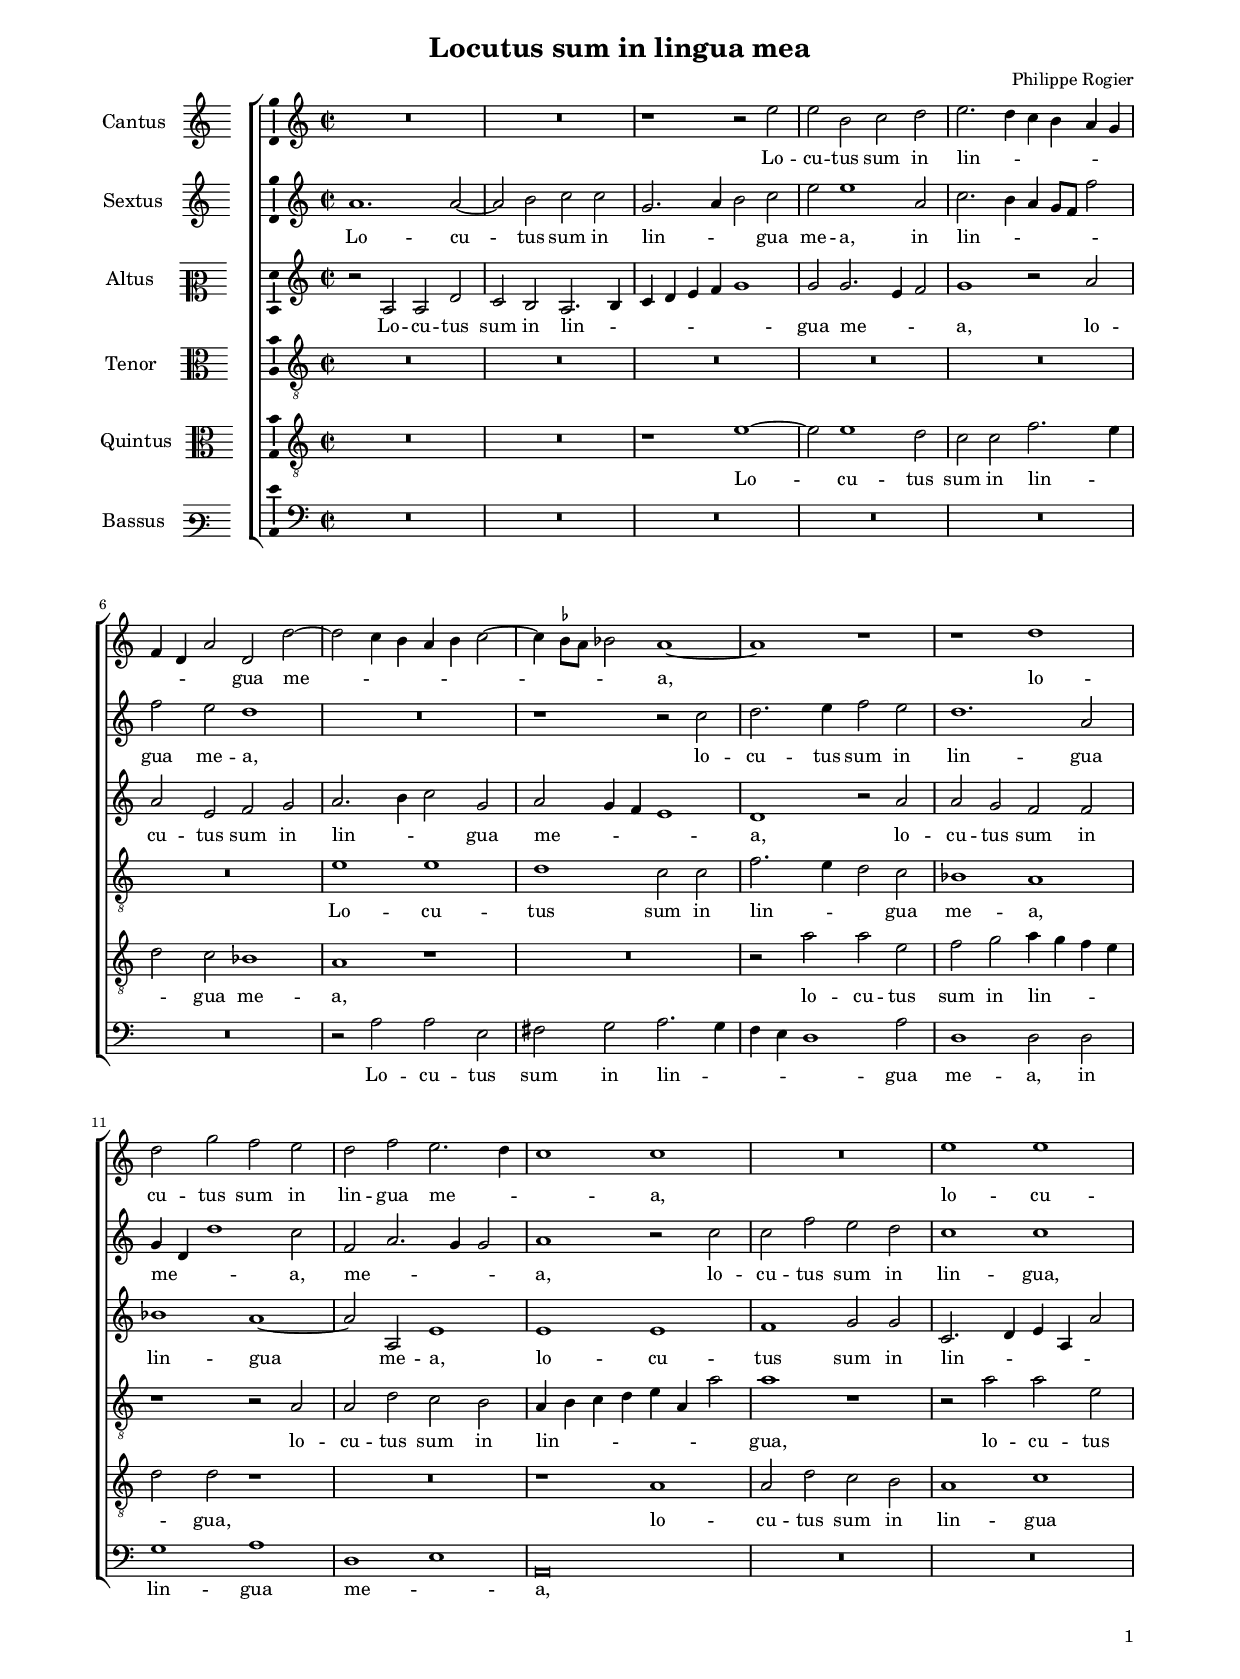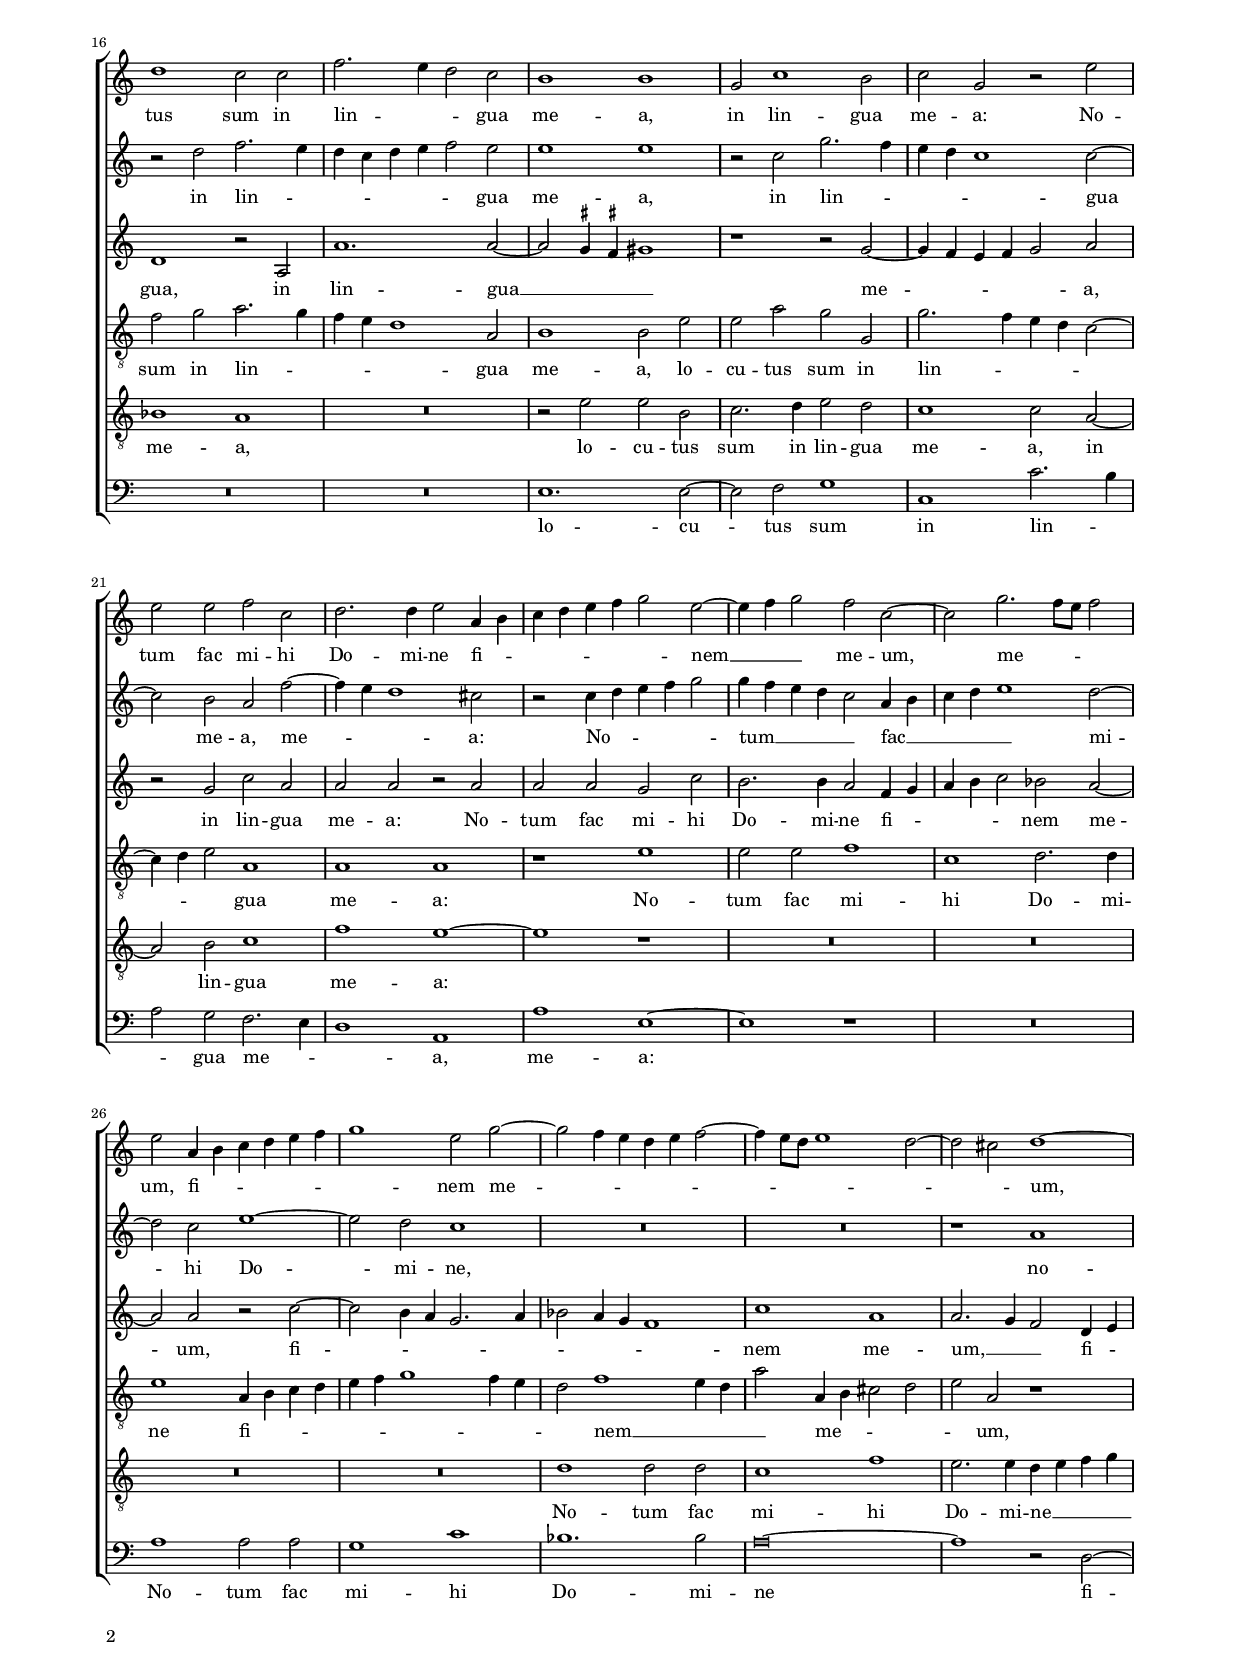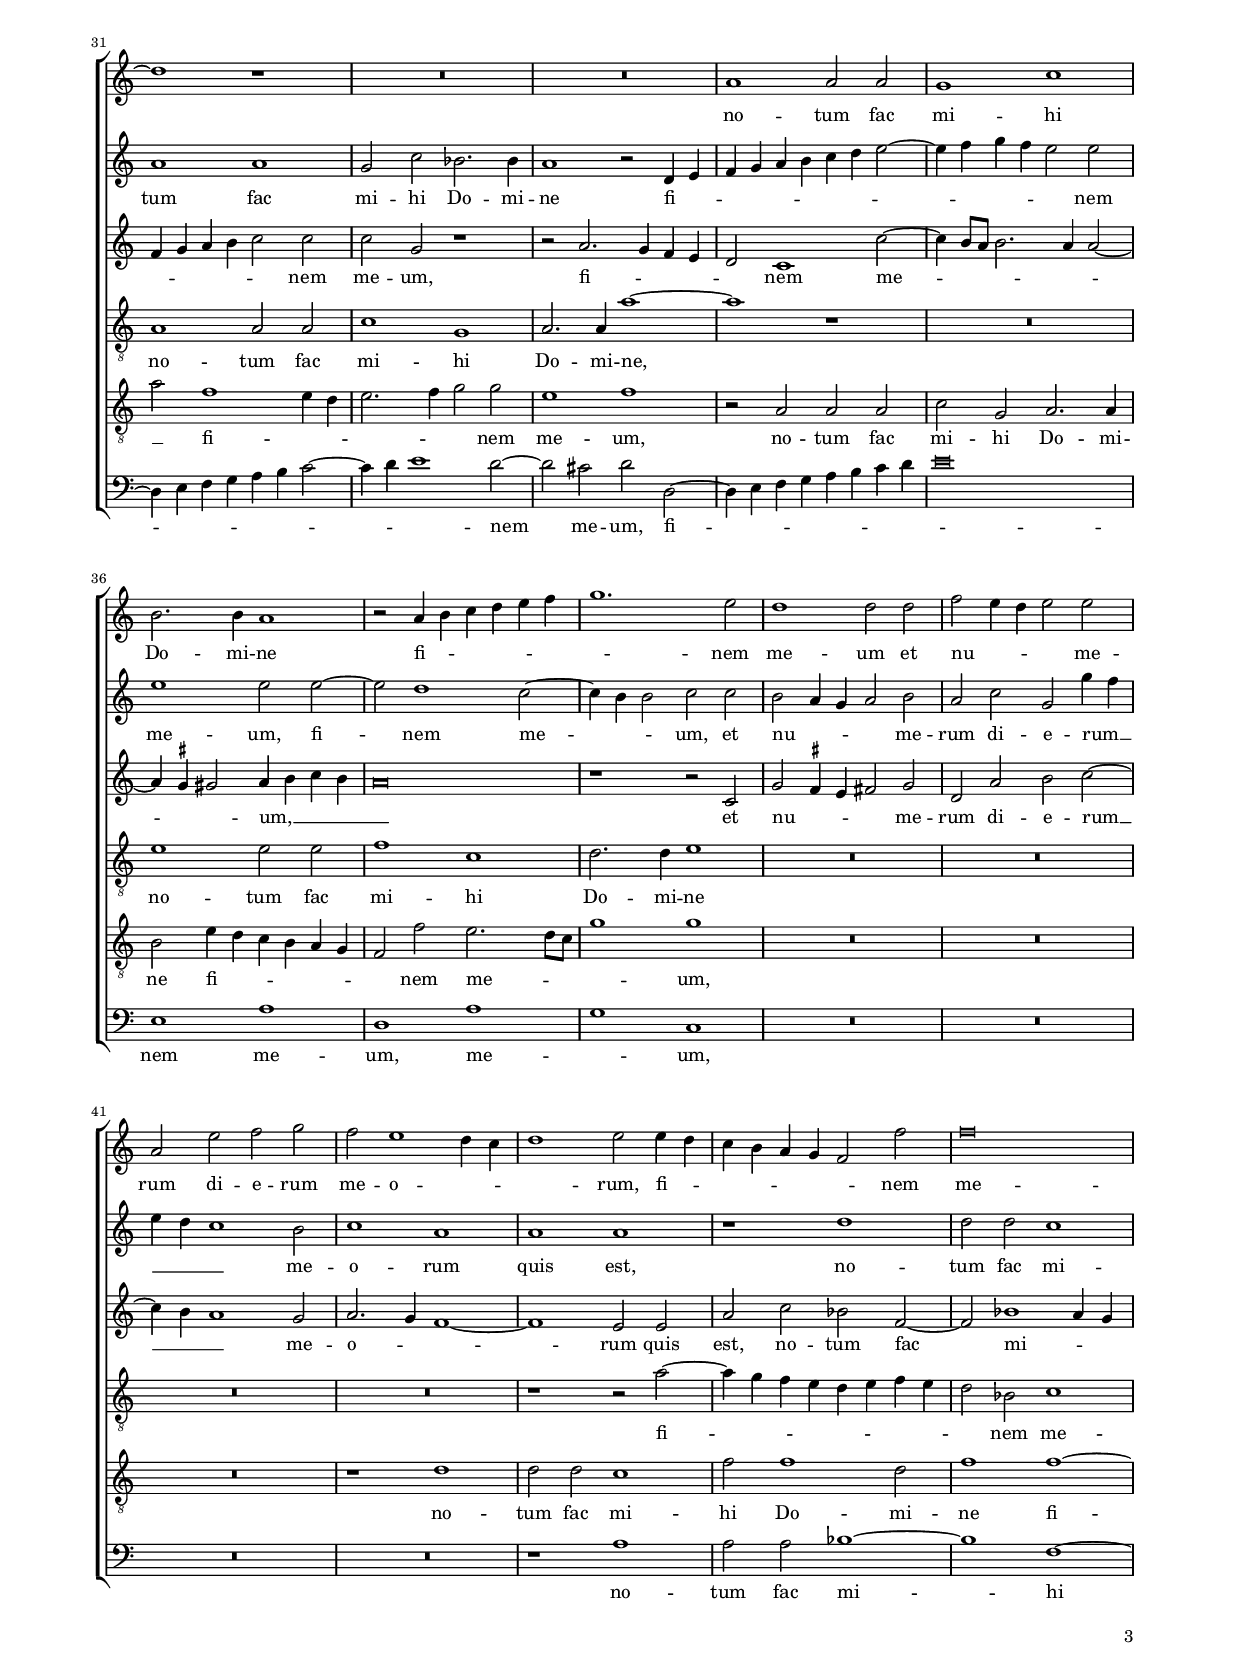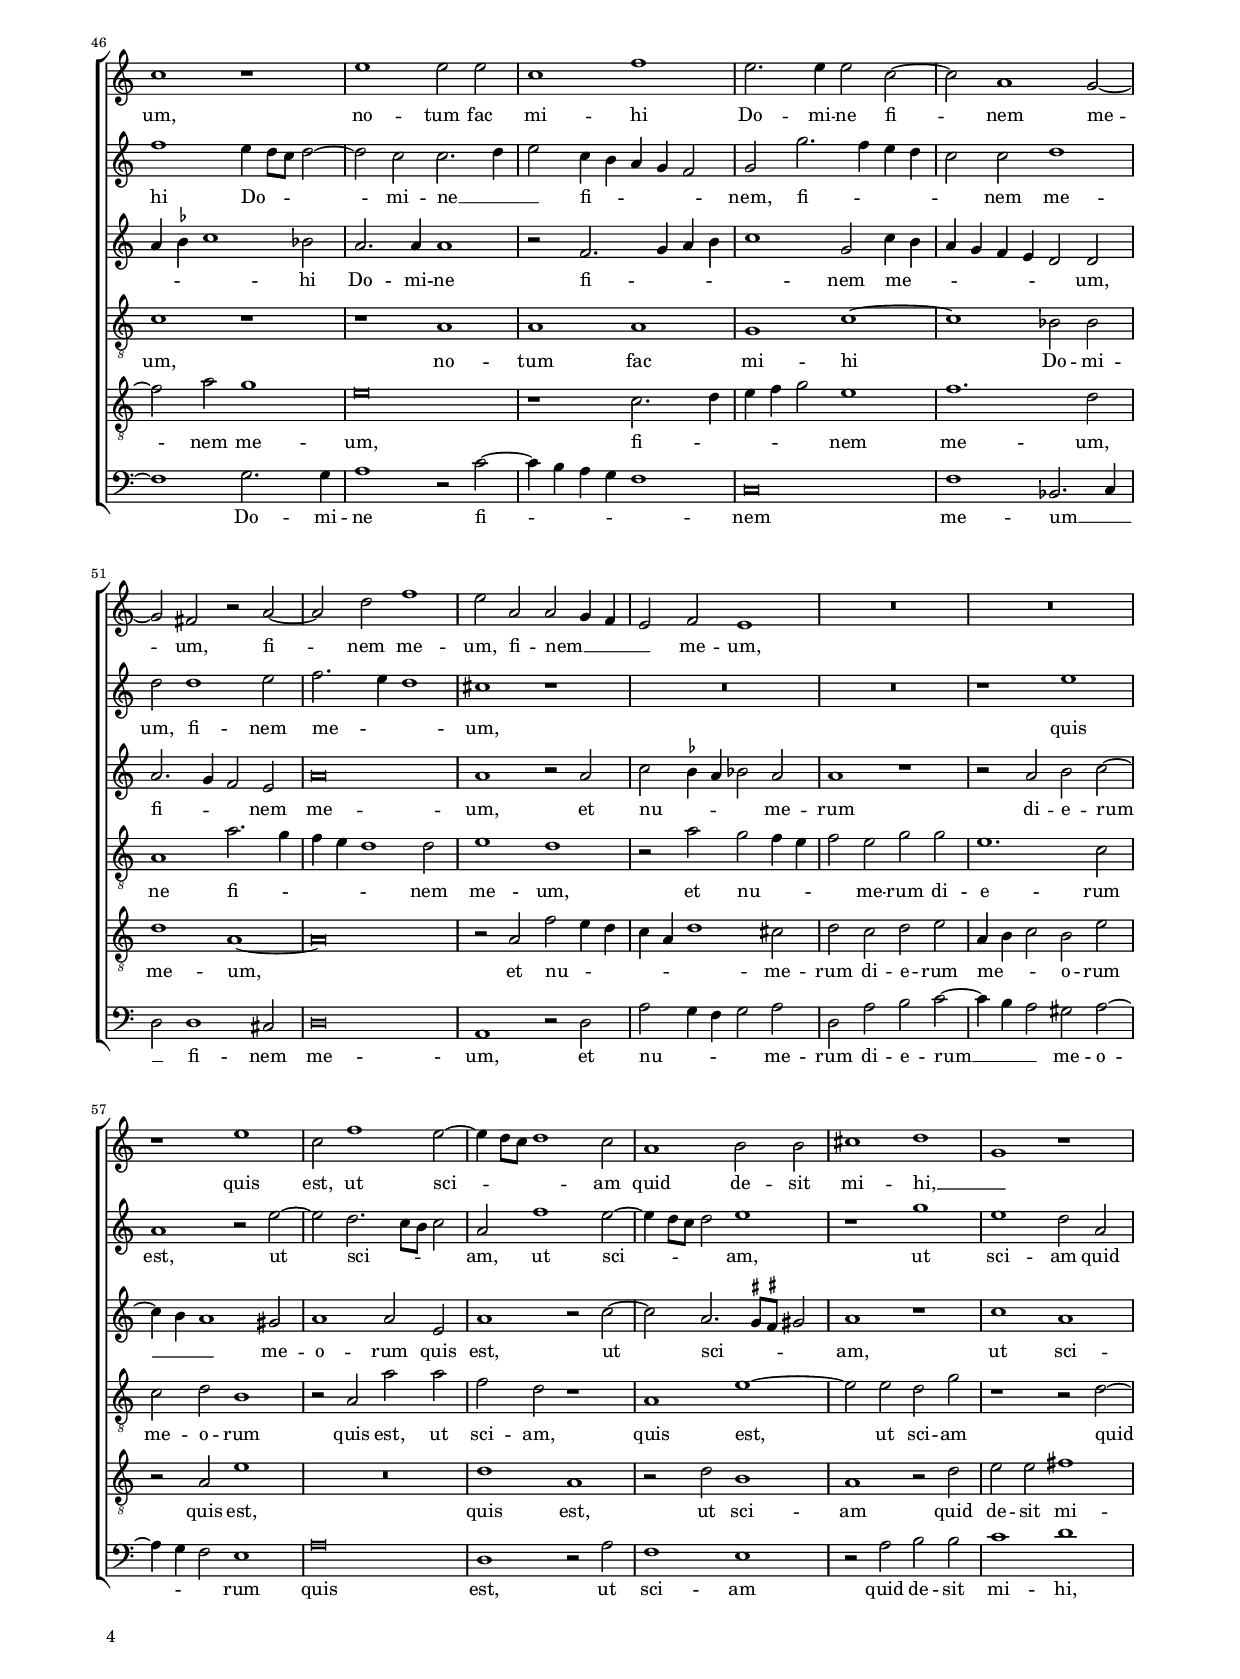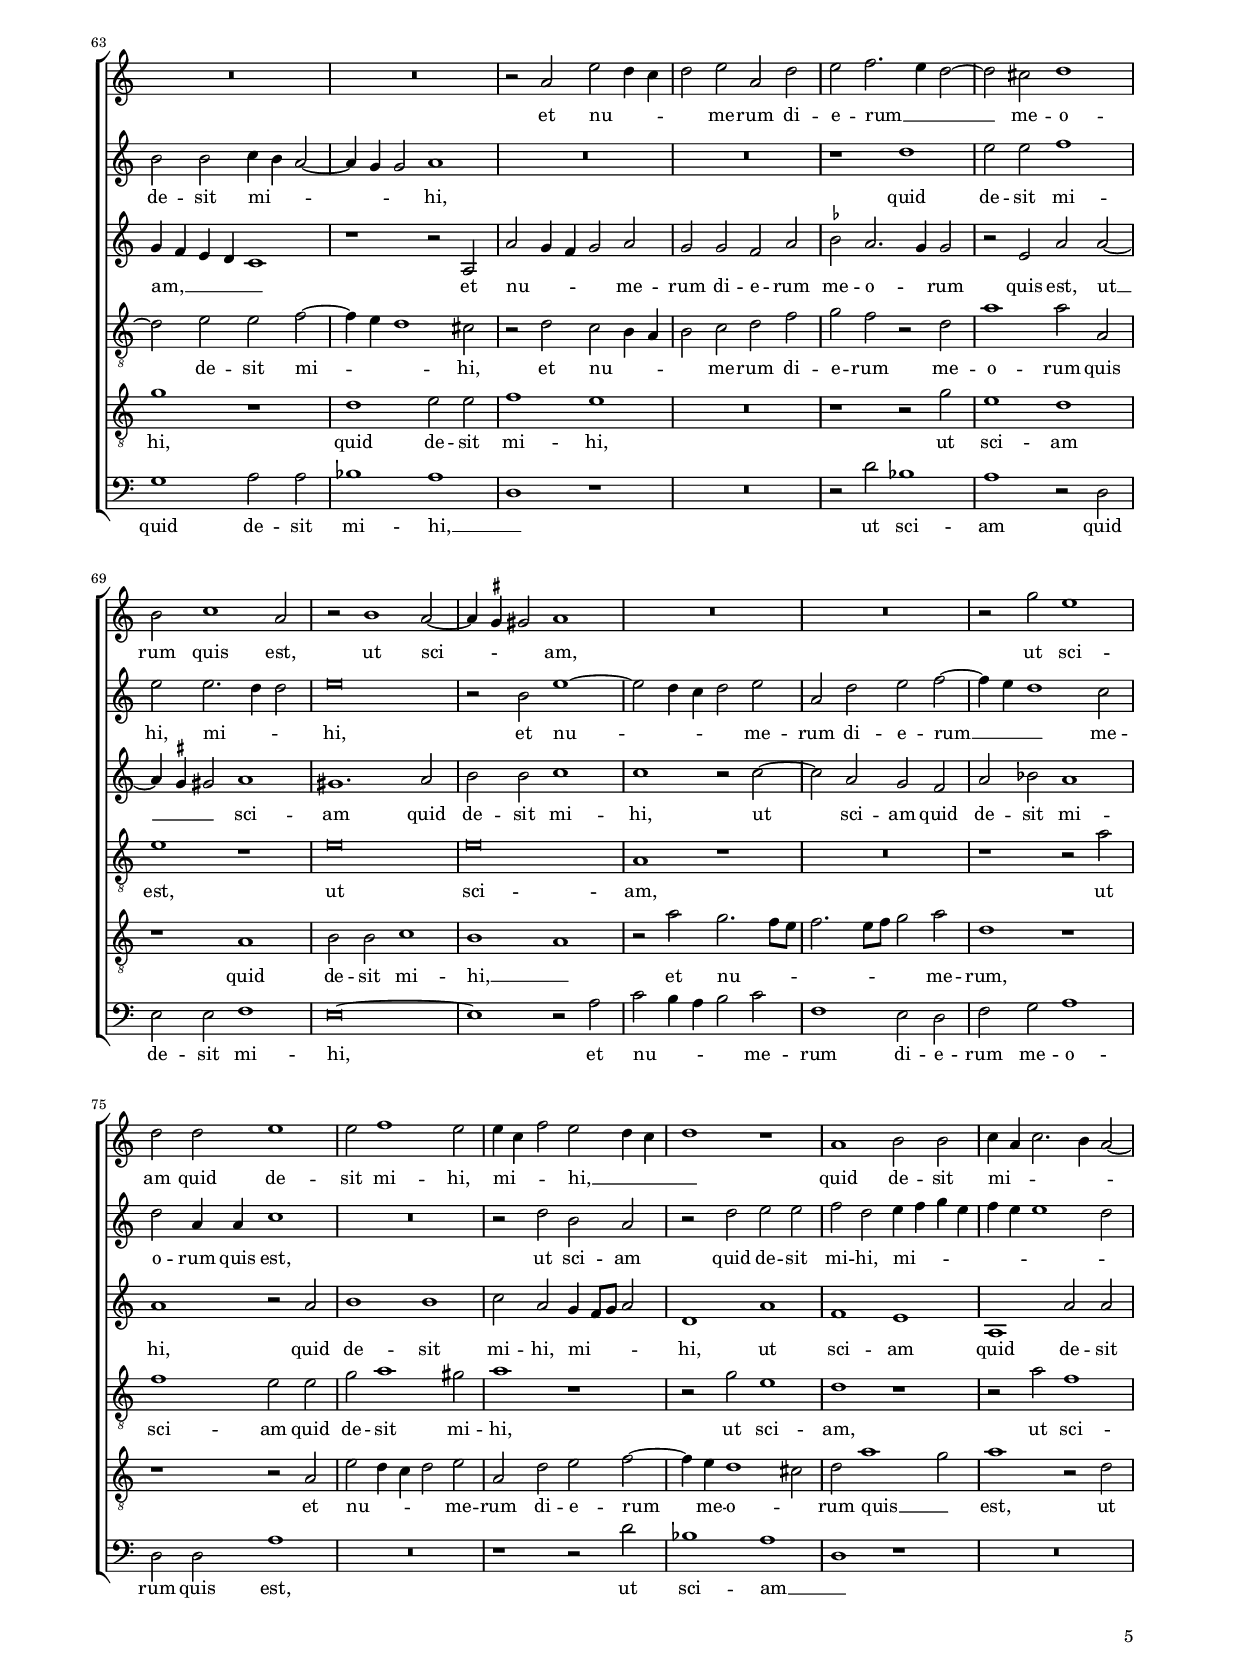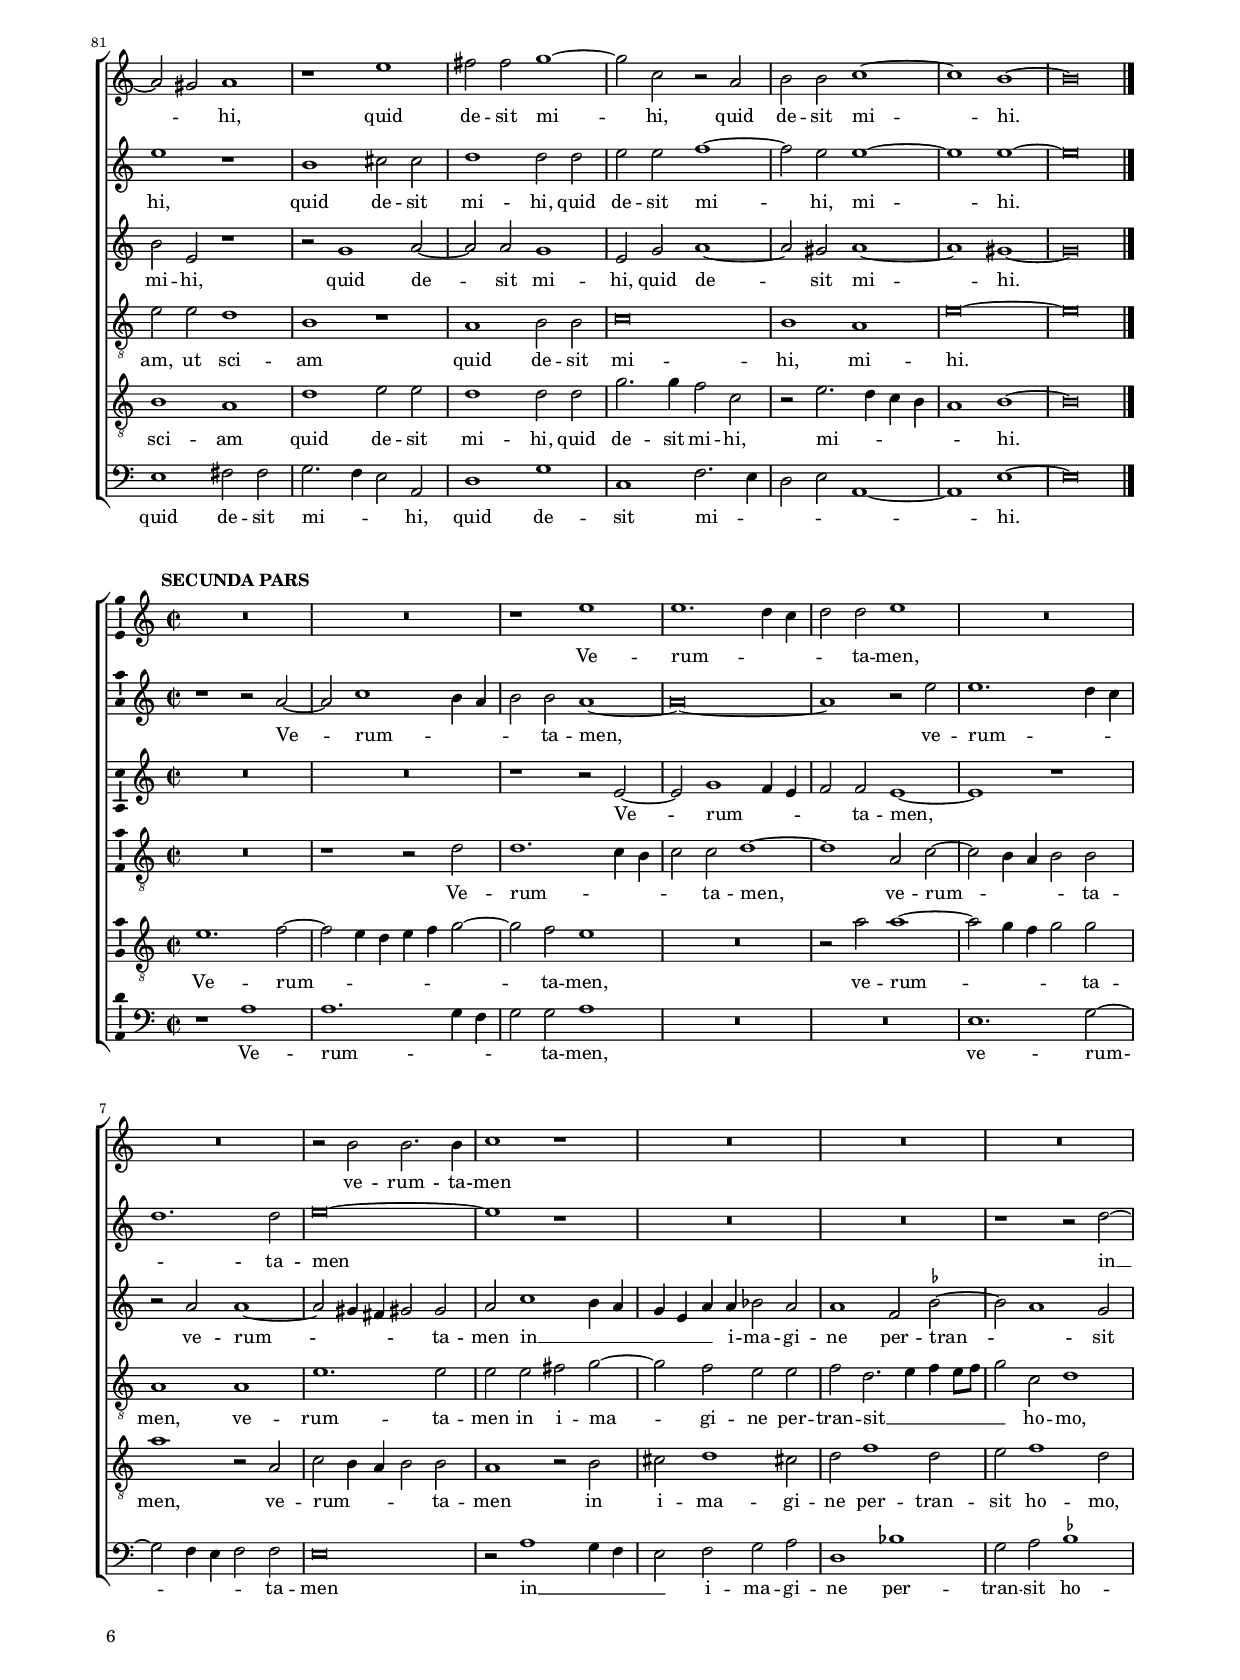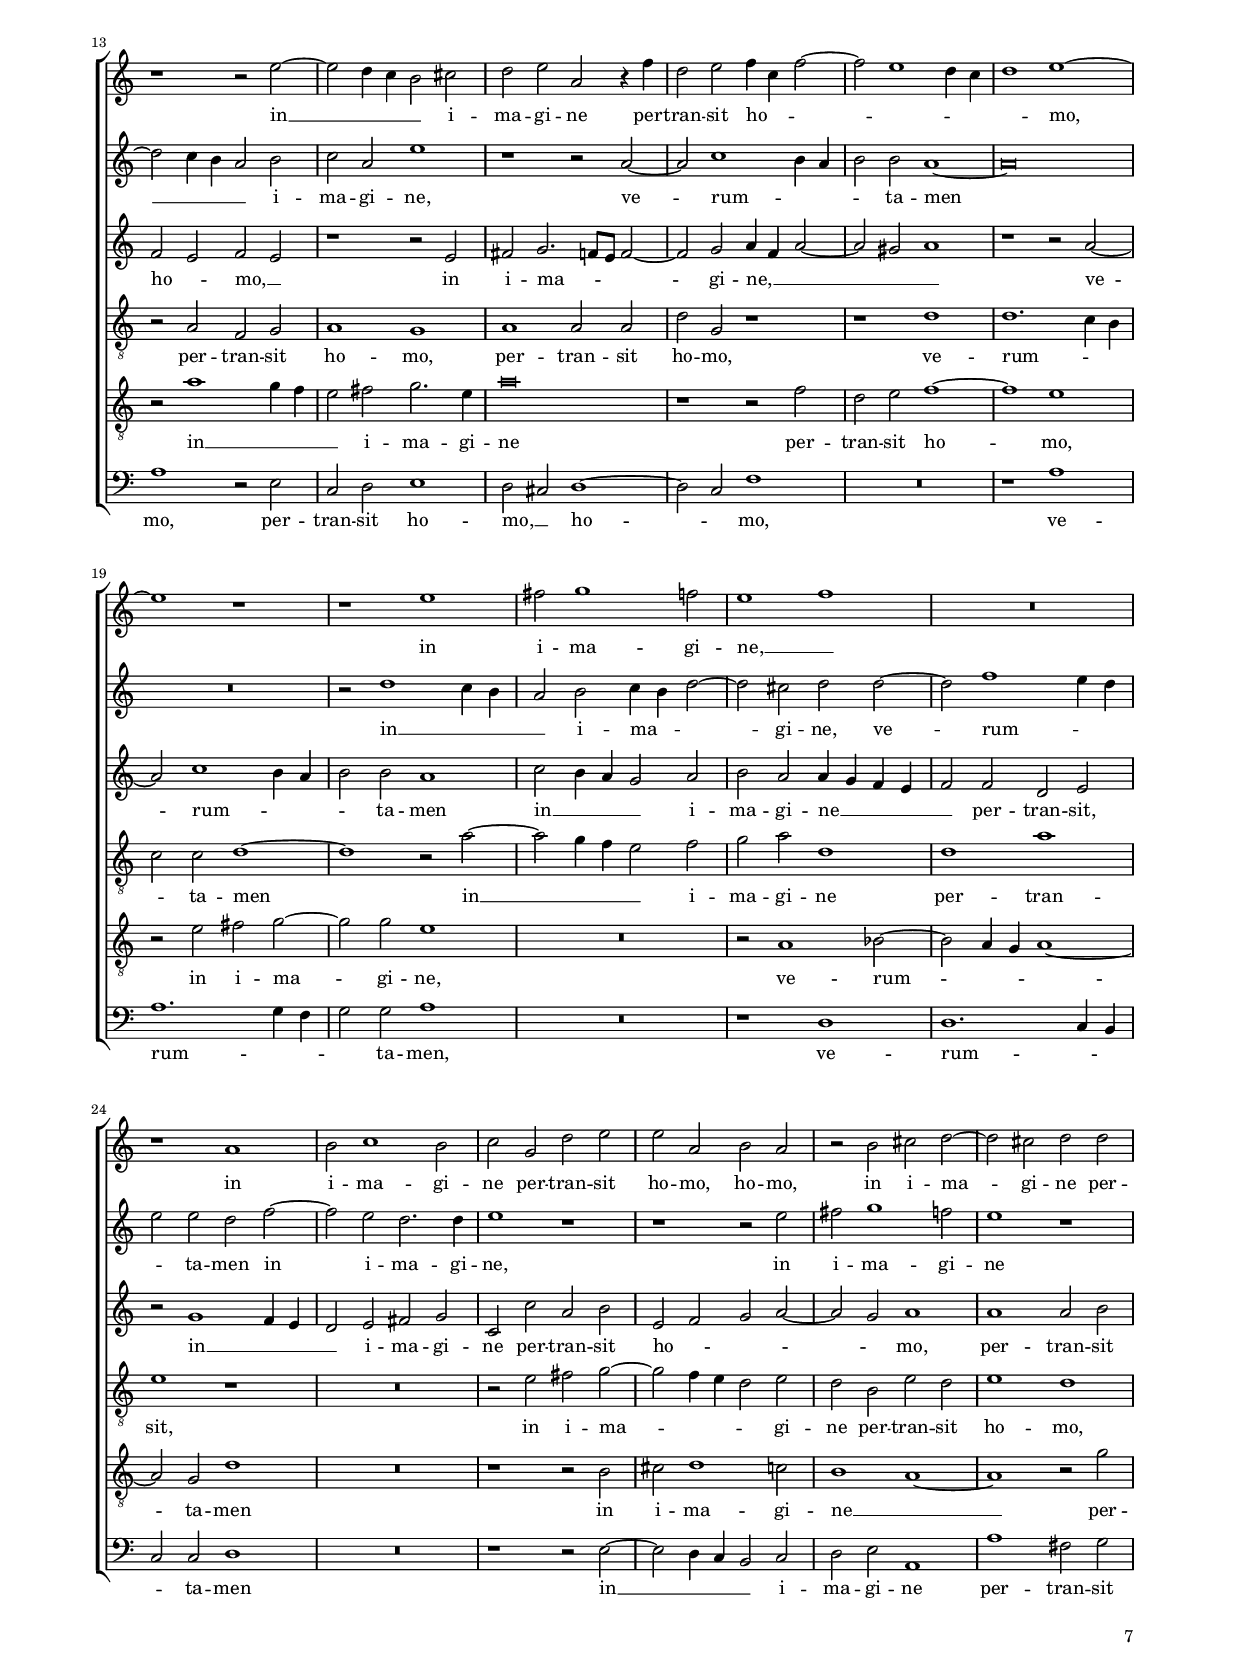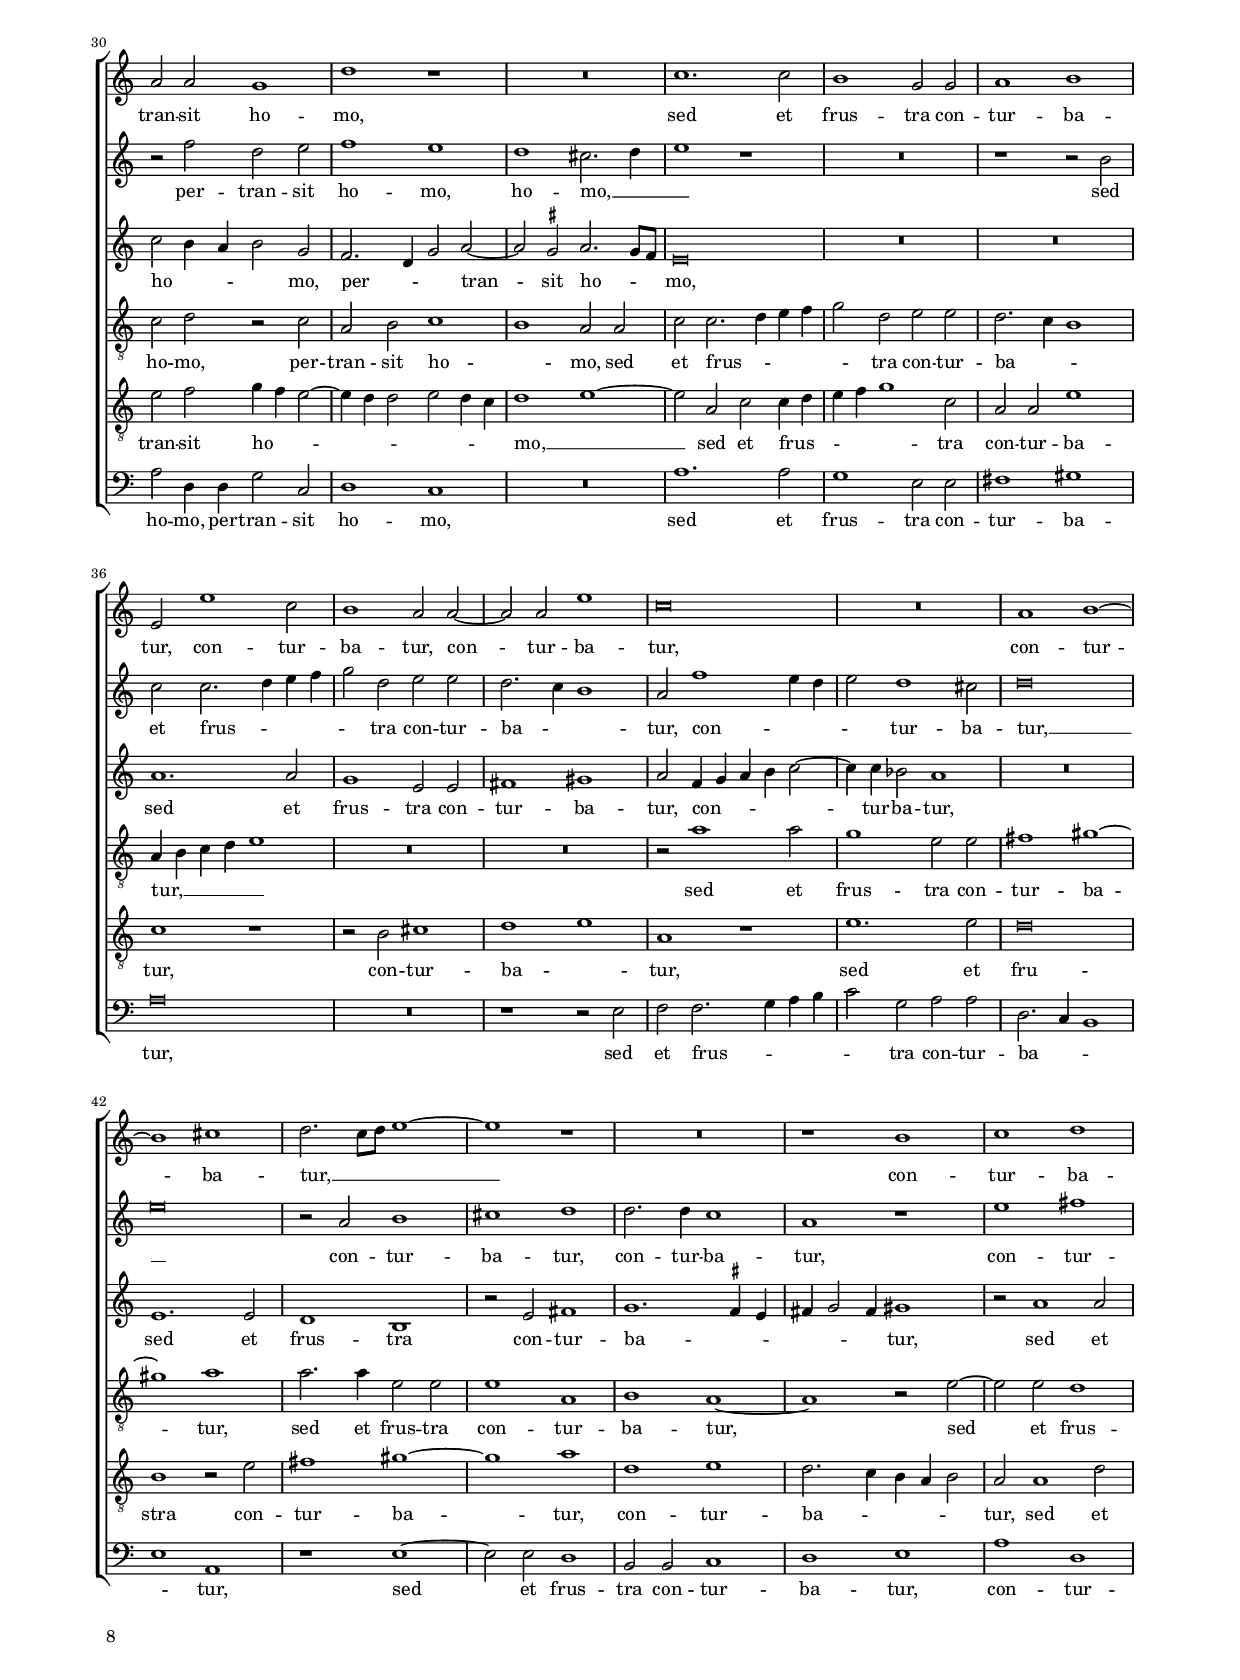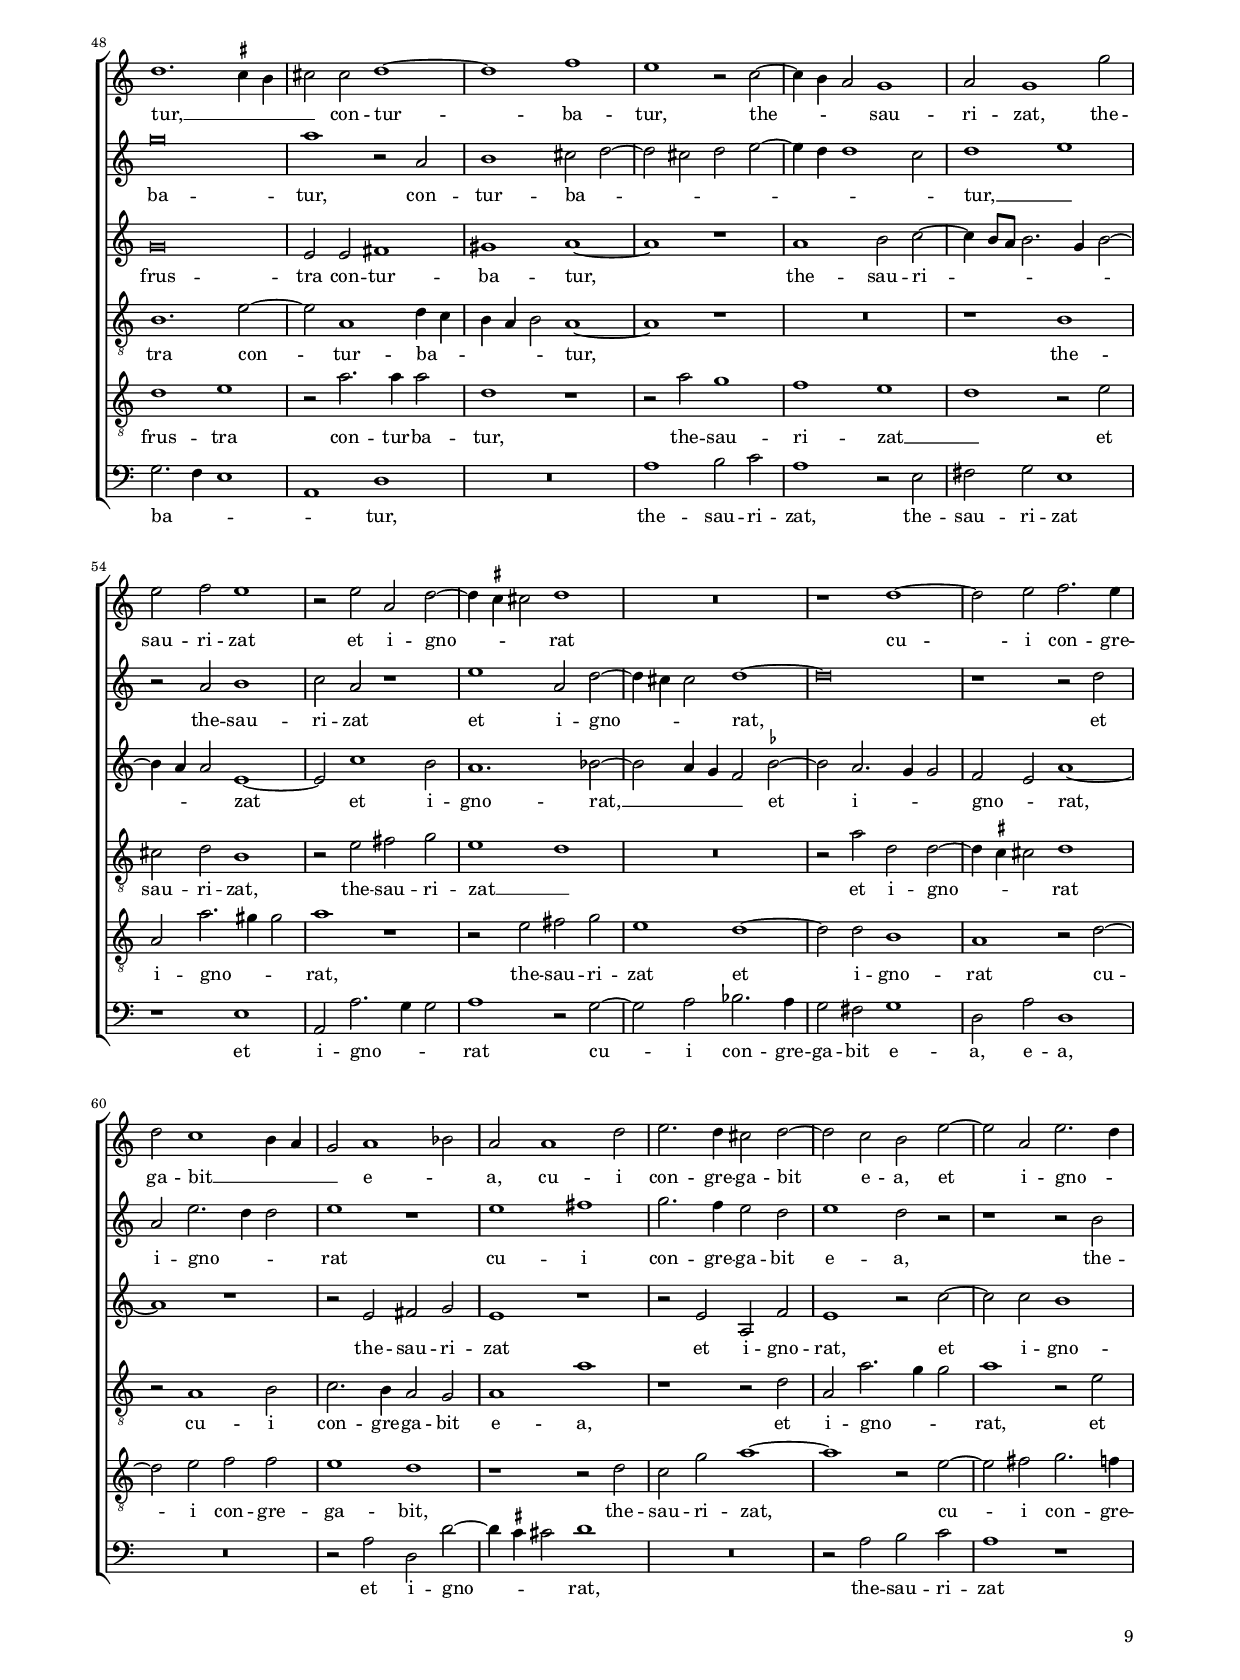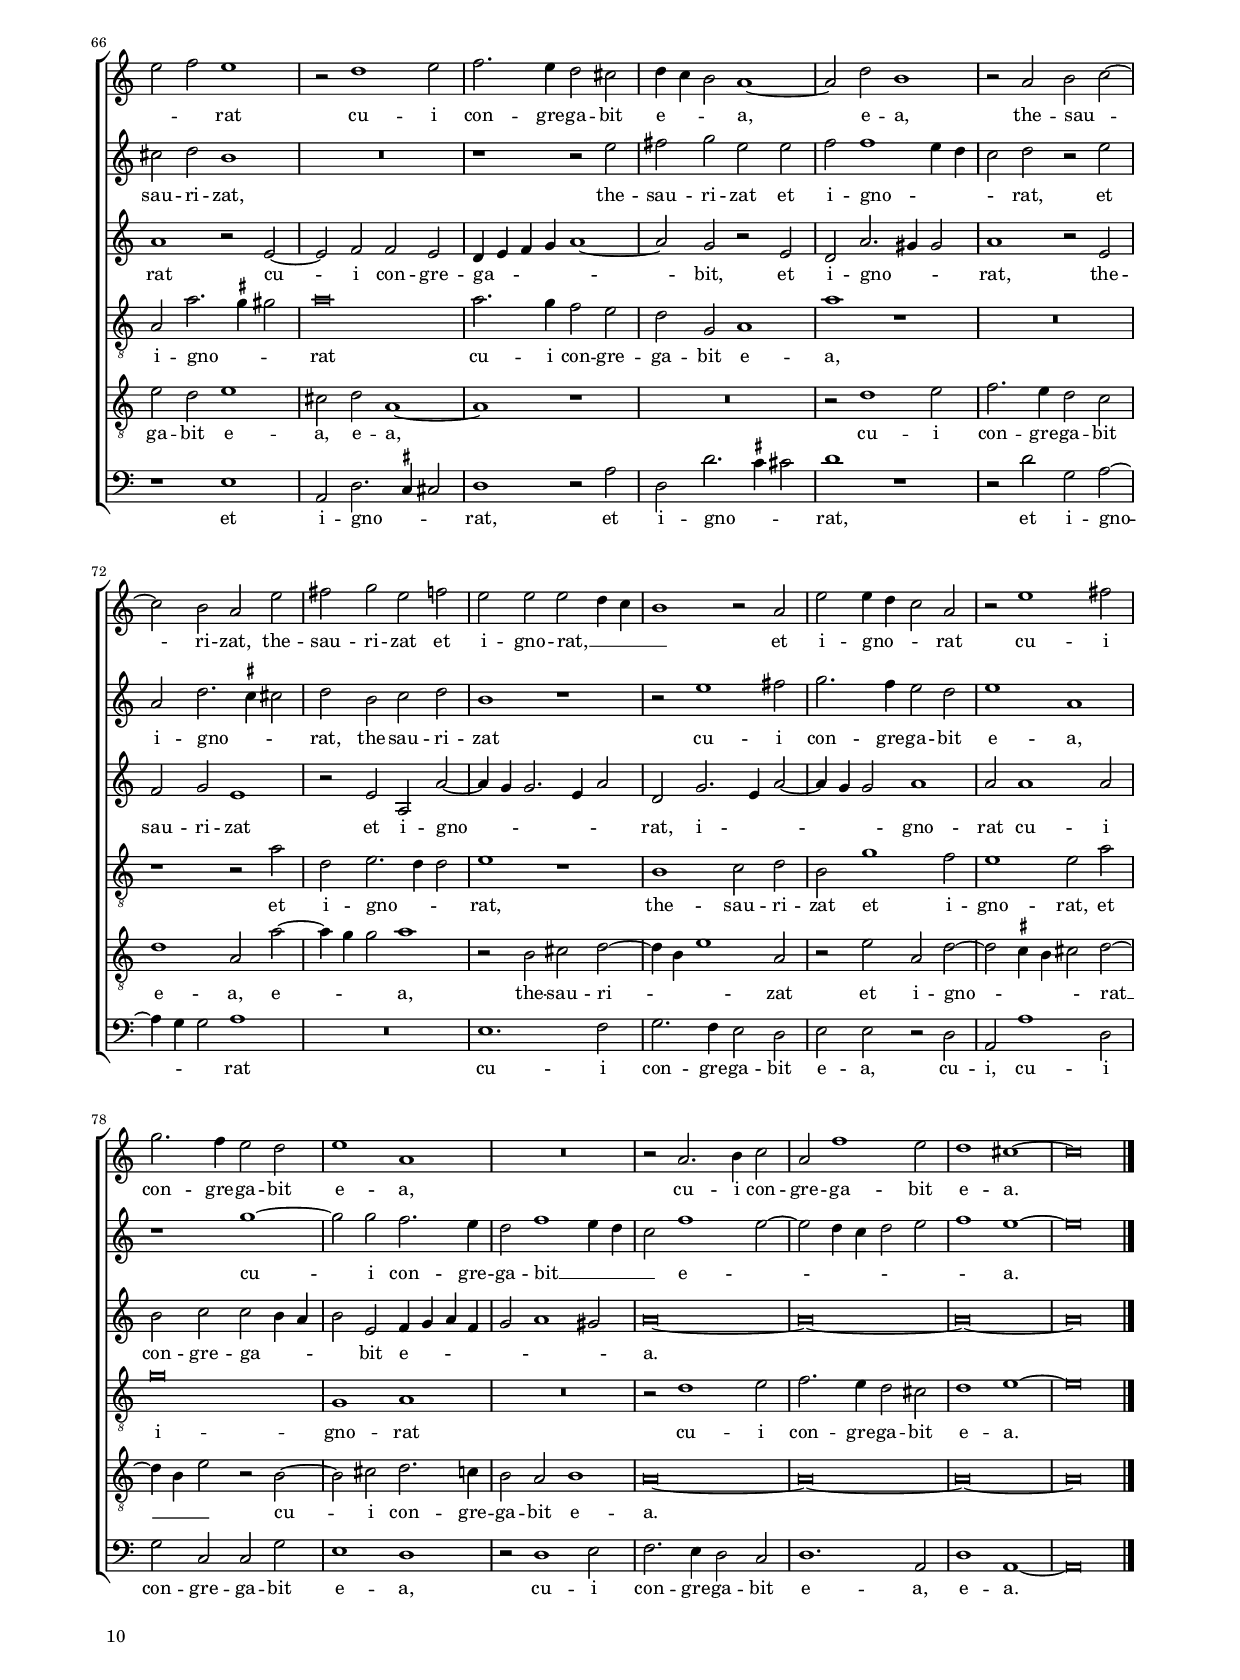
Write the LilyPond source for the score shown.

\header
{
  title="Locutus sum in lingua mea"
  composer="Philippe Rogier"
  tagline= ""
}

\version "2.22.2"
\language deutsch
#(set-global-staff-size 15)
% #(set-default-paper-size "letter")
#(ly:set-option 'point-and-click #f)


	ficta = { \once \set suggestAccidentals = ##t }
	
	forget = #(define-music-function (music) (ly:music?) #{
		\accidentalStyle forget
		$music
		\accidentalStyle default
		#})

 
\paper
	{
	top-margin = 1.5 \cm
	bottom-margin = 0.9 \cm
	left-margin = 1.8 \cm
	right-margin = 1.8 \cm
	ragged-bottom = ##f
	ragged-last-bottom = ##f
	print-page-number = ##f
	score-system-spacing = #'((basic-distance . 17) (minimum-distance . 13) (padding . 5) (strechability . 250))
	system-system-spacing = #'((basic-distance . 17) (minimum-distance . 13) (padding . 5) (strechability . 250))
    oddFooterMarkup=\markup   \fill-line { "" \fromproperty #'page:page-number-string }
    evenFooterMarkup=\markup  \fill-line { \fromproperty #'page:page-number-string "" }
    last-bottom-spacing = #'((basic-distance . 12) (minimum-distance . 7) (padding . 4))
    systems-per-page = 3
%   page-count = 6
%	min-systems-per-page = 3
	}

global = {
	\key c \major
	\time 2/2 \set Score.measureLength = #(ly:make-moment 2/1)
    \set Score.tempoHideNote = ##t
    \tempo 2 = 90
    \skip 1*2*87  \bar "|."
	}


incipitcantus = \markup { \score {
	{
	\set Staff.instrumentName = \markup { \fontsize #1 "Cantus" }
	\key c \major
	\clef violin
	s4 \bar ""
	}
	\layout  {
	raggedright = ##t
	indent = 1.6 \cm
	line-width = 2.4 \cm
	\context { \Staff \remove Time_signature_engraver }
	\override Staff.Clef.Y-extent = #'(0 . 0)
	}} \hspace #1 }


incipitsextus = \markup { \score {
	{
	\set Staff.instrumentName = \markup { \fontsize #1 "Sextus" }
	\key c \major
	\clef violin
	s4 \bar ""
	}
	\layout  {
	raggedright = ##t
	indent = 1.6 \cm
	line-width = 2.4 \cm
	\context { \Staff \remove Time_signature_engraver }
	\override Staff.Clef.Y-extent = #'(0 . 0)
	}} \hspace #1 }
      
      
incipitaltus = \markup { \score {
	{
	\set Staff.instrumentName = \markup { \fontsize #1 "Altus" }
	\key c \major
	\clef mezzosoprano
	s4 \bar ""
	}
	\layout  {
	raggedright = ##t
	indent = 1.6 \cm
	line-width = 2.4 \cm
	\context { \Staff \remove Time_signature_engraver }
	\override Staff.Clef.Y-extent = #'(0 . 0)
	}} \hspace #1 }


incipittenor = \markup { \score {
	{
	\set Staff.instrumentName = \markup { \fontsize #1 "Tenor" }
	\key c \major
	\clef alto
	s4 \bar ""
	}
	\layout  {
	raggedright = ##t
	indent = 1.6 \cm
	line-width = 2.4 \cm
	\context { \Staff \remove Time_signature_engraver }
	\override Staff.Clef.Y-extent = #'(0 . 0)
	}} \hspace #1 }
      
      
incipitquintus = \markup { \score {
	{
	\set Staff.instrumentName = \markup { \fontsize #1 "Quintus" }
	\key c \major
	\clef alto
	s4 \bar ""
	}
	\layout  {
	raggedright = ##t
	indent = 1.6 \cm
	line-width = 2.4 \cm
	\context { \Staff \remove Time_signature_engraver }
	\override Staff.Clef.Y-extent = #'(0 . 0)
	}} \hspace #1 }
      
      
incipitbassus = \markup { \score {
	{
	\set Staff.instrumentName = \markup { \fontsize #1 "Bassus" }
	\key c \major
	\clef varbaritone
	s4 \bar ""
	}
	\layout  {
	raggedright = ##t
	indent = 1.6 \cm
	line-width = 2.4 \cm
	\context { \Staff \remove Time_signature_engraver }
	\override Staff.Clef.Y-extent = #'(0 . 0)
	}} \hspace #1 }


cantus =  \relative c''
	{
	R\breve
	R\breve
	r1 r2 e
	e2 h c d
%5
	e2. d4 c h a g |
	f4 d a'2 d, d'~
	d2 c4 h a4 h c2~
	c4 \stemDown \ficta b8 a \stemNeutral b!2 a1~
	a1 r
%10
	r1 d |
	d2 g f e
	d2 f e2. d4
	c1 c
	R\breve
%15
	e1 e |
	d1 c2 c
	f2. e4 d2 c
	h1 h
	g2 c1 h2
%20
	c2 g r e' |
	e2 e f c
	d2. d4 e2 a,4 h
	c4 d e f g2 e~
	e4 f g2 f c~
%25
	c2 g'2. f8 e f2 |
	e2 a,4 h c d e f
	g1 e2 g~
	g2 f4 e d e f2~
	f4 e8 d e1 d2~
%30
	d2 cis d1~ |
	d1 r
	R\breve
	R\breve
	a1 a2 a
%35
	g1 c |
	h2. h4 a1
	r2 a4 h c d e f
	g1. e2
	d1 d2 d
%40
	f2 e4 d e2 e |
	a,2 e' f g
	f2 e1 d4 c
	d1 e2 e4 d
	c4 h a g f2 f'
%45
	f\breve |
	c1 r
	e1 e2 e
	c1 f
	e2. e4 e2 c~
%50
	c2 a1 g2~ |
	g2 fis r a~
	a2 d f1
	e2 a, a g4 f
	e2 f e1
%55
	R\breve |
	R\breve
	r1 e'
	c2 f1 e2~
	e4 d8 c d1 c2
%60
	a1 h2 h |
	cis1 d
	g,1 r
	R\breve
	R\breve
%65
	r2 a e' d4 c |
	d2 e a, d
	e2 f2. e4 d2~
	d2 cis d1
	h2 c1 a2
%70
	r2 h1 a2~ |
	a4 \ficta gis gis!2 a1
	R\breve
	R\breve
	r2 g' e1
%75
	d2 d e1 |
	e2 f1 e2
	e4 c f2 e d4 c
	d1 r
	a1 h2 h
%80
	c4 a c2. h4 a2~ |
	a2 gis a1
	r1 e'
	fis2 fis g1~
	g2 c, r a
%85
	h2 h c1~ |
	c1 h~
	h\breve |
	}


sextus = \relative c''
	{
	a1. a2~
	a2 h c c
	g2. a4 h2 c
	e2 e1 a,2
%5
	c2. h4 a4 g8 f f'2 |
	f2 e d1
	R\breve
	r1 r2 c
	d2. e4 f2 e
%10
	d1. a2 |
	g4 d d'1 c2
	f,2 a2. g4 g2
	a1 r2 c
	c2 f e d
%15
	c1 c |
	r2 d f2. e4
	d4 c d e f2 e
	e1 e
	r2 c g'2. f4
%20
	e4 d c1 c2~ |
	c2 h a f'~
	f4 e d1 cis2
	r2 c4 d e f g2
	g4 f e d c2 a4 h
%25
	c4 d e1 d2~ |
	d2 c e1~
	e2 d c1
	R\breve
	R\breve
%30
	r1 a |
	a1 a
	g2 c b2. b4
	a1 r2 d,4 e
	f4 g a h c d e2~
%35
	e4 f g f e2 e |
	e1 e2 e~
	e2 d1 c2~
	c4 h h2 c c
	h2 a4 g a2 h
%40
	a2 c g g'4 f |
	e4 d c1 h2
	c1 a
	a1 a
	r1 d
%45
	d2 d c1 |
	f1 e4 d8 c d2~
	d2 c c2. d4
	e2 c4 h a g f2
	g2 g'2. f4 e d
%50
	c2 c d1 |
	d2 d1 e2
	f2. e4 d1
	cis1 r
	R\breve
%55
	R\breve |
	r1 e
	a,1 r2 e'~
	e2 d2. c8 h c2
	a2 f'1 e2~
%60
	e4 d8 c d2 e1 |
	r1 g
	e1 d2 a
	h2 h c4 h a2~
	a4 g g2 a1
%65
	R\breve |
	R\breve
	r1 d1
	e2 e f1
	e2 e2. d4 d2
%70
	e\breve |
	r2 h e1~
	e2 d4 c d2 e
	a,2 d e f~
	f4 e d1 c2
%75
	d2 a4 a c1 |
	R\breve
	r2 d h a
	r2 d e e
	f2 d e4 f g e
%80
	f4 e e1 d2 |
	e1 r
	h1 cis2 cis
	d1 d2 d
	e2 e f1~
%85
	f2 e e1~ |
	e1 e~
	e\breve |
	}


altus =  \relative c'
	{
	r2 a a d
	c2 h a2. h4
	c4 d e f g1
	g2 g2. e4 f2
%5
	g1 r2 a |
	a2 e f g
	a2. h4 c2 g
	a2 g4 f e1
	d1 r2 a'
%10
	a2 g f f |
	b1 a~
	a2 a, e'1
	e1 e
	f1 g2 g
%15
	c,2. d4 e a, a'2 |
	d,1 r2 a
	a'1. a2~
	a2 \ficta gis4 \ficta fis gis!1
	r1 r2 g~
%20
	g4 f e f g2 a |
	r2 g c a
	a2 a r a
	a2 a g c
	h2.h4 a2 f4 g
%25
	a4 h c2 b a~ |
	a2 a r c~
	c2 h4 a g2. a4
	b2 a4 g f1
	c'1 a
%30
	a2. g4 f2 d4 e |
	f4 g a h c2 c
	c2 g r1
	r2 a2. g4 f e
	d2 c1 c'2~
%35
	c4 h8 a h2. a4 a2~ |
	a4 \ficta gis gis!2 a4 h c h
	a\breve
	r1 r2 c,
	g'2 \ficta fis4 e fis!2 g
%40
	d2 a' h c~ |
	c4 h a1 g2
	a2. g4 f1~
	f1 e2 e
	a2 c b f~
%45
	f2 b1 a4 g |
	a4 \ficta b c1 b!2
	a2. a4 a1
	r2 f2. g4 a h
	c1 g2 c4 h
%50
	a4 g f e d2 d |
	a'2. g4 f2 e
	a\breve
	a1 r2 a
	c2 \ficta b4 a b!2 a
%55
	a1 r |
	r2 a h c~
	c4 h a1 gis2
	a1 a2 e
	a1 r2 c~
%60
	c2 a2. \ficta gis8 \ficta fis gis!2 |
	a1 r
	c1 a
	g4 f e d c1
	r1 r2 a
%65
	a'2 g4 f g2 a |
	g2 g f a
	\ficta b2 a2. g4 g2
	r2 e a a~
	a4 \ficta gis gis!2 a1
%70
	gis1. a2 |
	h2 h c1
	c1 r2 c~
	c2 a g f
	a2 b a1
%75
	a1 r2 a |
	h1 h
	c2 a g4 f8 g a2
	d,1 a'
	f1 e
%80
	a,1 a'2 a |
	h2 e, r1
	r2 g1 a2~
	a2 a g1
	e2 g a1~
%85
	a2 gis a1~ |
	a1 gis~
	gis\breve |
	}


tenor =  \relative c'
	{
	R\breve
	R\breve
	R\breve
	R\breve
%5
	R\breve |
	R\breve
	e1 e
	d1 c2 c
	f2. e4 d2 c
%10
	b1 a |
	r1 r2 a
	a2 d c h
	a4 h c d e a, a'2
	a1 r
%15
	r2 a a e |
	f2 g a2. g4
	f4 e d1 a2
	h1 h2 e
	e2 a g g,
%20
	g'2. f4 e d c2~ |
	c4 d e2 a,1
	a1 a
	r1 e'
	e2 e f1
%25
	c1 d2. d4 |
	e1 a,4 h c d
	e4 f g1 f4 e
	d2 f1 e4 d
	a'2 a,4 h cis2 d
%30
	e2 a, r1 |
	a1 a2 a
	c1 g
	a2. a4 a'1~
	a1 r
%35
	R\breve |
	e1 e2 e
	f1 c
	d2. d4 e1
	R\breve
%40
	R\breve |
	R\breve
	R\breve
	r1 r2 a~
	a4 g f e d e f e
%45
	d2 b c1 |
	c1 r
	r1 a
	a1 a
	g1 c~
%50
	c1 b2 b |
	a1 a'2. g4
	f4 e d1 d2
	e1 d
	r2 a' g f4 e
%55
	f2 e g g |
	e1. c2
	c2 d h1
	r2 a a' a
	f2 d r1
%60
	a1 e'~ |
	e2 e d g
	r1 r2 d~
	d2 e e f~
	f4 e d1 cis2
%65
	r2 d c h4 a |
	h2 c d f
	g2 f r d
	a'1 a2 a,
	e'1 r
%70
	e\breve |
	e\breve
	a,1 r
	R\breve
	r1 r2 a'
%75
	f1 e2 e |
	g2 a1 gis2
	a1 r
	r2 g e1
	d1 r
%80
	r2 a' f1 |
	e2 e d1
	h1 r
	a1 h2 h
	c\breve
%85
	h1 a |
	e'\breve~
	e\breve |
	}


quintus  =  \relative c'
	{
	R\breve
	R\breve
	r1 e~
	e2 e1 d2
%5
	c2 c f2. e4 |
	d2 c b1
	a1 r
	R\breve
	r2 a' a e
%10
	f2 g a4 g f e |
	d2 d r1
	R\breve
	r1 a
	a2 d c h
%15
	a1 c |
	b1 a
	R\breve
	r2 e' e h
	c2. d4 e2 d
%20
	c1 c2 a~ |
	a2 h c1
	f1 e~
	e1 r
	R\breve
%25
	R\breve |
	R\breve
	R\breve
	d1 d2 d
	c1 f
%30
	e2. e4 d4 e f g |
	a2 f1 e4 d
	e2. f4 g2 g
	e1 f
	r2 a, a a
%35
	c2 g a2. a4 |
	h2 e4 d c h a g
	f2 f' e2. d8 c
	g'1 g
	R\breve
%40
	R\breve |
	R\breve
	r1 d
	d2 d c1
	f2 f1 d2
%45
	f1 f~ |
	f2 a g1
	e\breve
	r1 c2. d4
	e4 f g2 e1
%50
	f1. d2 |
	d1 a~
	a\breve
	r2 a f' e4 d
	c4 a d1 cis2
%55
	d2 c d e |
	a,4 h c2 h e
	r2 a, e'1
	R\breve
	d1 a
%60
	r2 d h1 |
	a1 r2 d
	e2 e fis1
	g1 r
	d1 e2 e
%65
	f1 e |
	R\breve
	r1 r2 g
	e1 d
	r1 a
%70
	h2 h c1 |
	h1 a
	r2 a' g2. f8 e
	f2. e8 f g2 a
	d,1 r
%75
	r1 r2 a |
	e'2 d4 c d2 e
	a,2 d e f~
	f4 e d1 cis2
	d2 a'1 g2
%80
	a1 r2 d, |
	h1 a
	d1 e2 e
	d1 d2 d
	g2. g4 f2 c
%85
	r2 e2. d4 c h |
	a1 h~
	h\breve |	
	}


bassus  =  \relative c
	{
	R\breve
	R\breve
	R\breve
	R\breve
%5
	R\breve |
	R\breve
	r2 a' a e
	fis2 g a2. g4
	f4 e d1 a'2
%10
	d,1 d2 d |
	g1 a
	d,1 e
	a,\breve
	R\breve
%15
	R\breve |
	R\breve
	R\breve
	e'1. e2~
	e2 f g1
%20
	c,1 c'2. h4 |
	a2 g f2. e4
	d1 a
	a'1 e~
	e1 r
%25
	R\breve |
	a1 a2 a
	g1 c
	b1. b2
	a\breve~
%30
	a1 r2 d,~ |
	d4 e f g a h c2~
	c4 d e1 d2~
	d2 cis d d,~
	d4 e f g a h c d
%35
	e\breve |
	e,1 a
	d,1 a'
	g1 c,
	R\breve
%40
	R\breve |
	R\breve
	R\breve
	r1 a'
	a2 a b1~
%45
	b1 f~ |
	f1 g2. g4
	a1 r2 c~
	c4 h a g f1
	c\breve
%50
	f1 b,2. c4 |
	d2 d1 cis2
	d\breve
	a1 r2 d
	a'2 g4 f g2 a
%55
	d,2 a' h c~ |
	c4 h a2 gis a~
	a4 g f2 e1
	a\breve
	d,1 r2 a'
%60
	f1 e |
	r2 a h h
	c1 d
	g,1 a2 a
	b1 a
%65
	d,1 r |
	R\breve
	r2 d' b1
	a1 r2 d,
	e2 e f1
%70
	e\breve~ |
	e1 r2 a
	c2 h4 a h2 c
	f,1 e2 d
	f2 g a1
%75
	d,2 d a'1   |
	R\breve
	r1 r2 d
	b1 a
	d,1 r
%80
	R\breve |
	e1 fis2 fis
	g2. f4 e2 a,
	d1 g
	c,1 f2. e4
%85
	d2 e a,1~
	a1 e'~
	e\breve |
	}


lyricscantus = \lyricmode {
	Lo -- cu -- tus sum in lin -- _ _ _ _ _ _ _ _ gua me -- _ _ _ _ _ _ _ _ a,
    lo -- cu -- tus sum in lin -- gua me -- _ _ a,
    lo -- cu -- tus sum in lin -- _ _ gua me -- a,
    in lin -- gua me -- a:
    No -- tum fac mi -- hi Do -- mi -- ne fi -- _ _ _ _ _ _ nem __ _ _ me -- um,
    me -- _ _ _ um,
    fi -- _ _ _ _ _ _ nem me -- _ _ _ _ _ _ _ _ _ _ um,
    no -- tum fac mi -- hi Do -- mi -- ne fi -- _ _ _ _ _ _ nem me -- um
    et nu -- _ _ _ me -- rum di -- e -- rum me -- o -- _ _ _ rum,
    fi -- _ _ _ _ _ _ nem me -- um,
    no -- tum fac mi -- hi Do -- mi -- ne fi -- nem me -- um,
    fi -- nem me -- um,
    fi -- nem __ _ _ _ me -- um,
    quis est,
    ut sci -- _ _ _ am quid de -- sit mi -- hi, __ _
    et nu -- _ _ _ me -- rum di -- e -- rum __ _ _ me -- o -- rum quis est,
    ut sci -- _ _ am,
    ut sci -- am quid de -- sit mi -- hi,
    mi -- _ _ hi, __ _ _ _
    quid de -- sit mi -- _ _ _ _ _ hi,
    quid de -- sit mi -- hi,
    quid de -- sit mi -- hi.
	}


lyricssextus = \lyricmode {
	Lo -- cu -- tus sum in lin -- _ _ gua me -- a,
    in lin -- _ _ _ _ _ gua me -- a,
    lo -- cu -- tus sum in lin -- gua me -- _ _ a,
    me -- _ _ _ a,
    lo -- cu -- tus sum in lin -- gua,
    in lin -- _ _ _ _ _ _ gua me -- a,
    in lin -- _ _ _ _ gua me -- a,
    me -- _ _ a:
    No -- _ _ _ _ tum __ _ _ _ _ fac __ _ _ _ _ mi -- hi Do -- mi -- ne,
    no -- tum fac mi -- hi Do -- mi -- ne fi -- _ _ _ _ _ _ _ _ _ _ _ _ nem me -- um,
    fi -- nem me -- _ _ um,
    et nu -- _ _ _ me -- rum di -- e -- rum __ _ _ _ _ me -- o -- rum quis est,
    no -- tum fac mi -- hi Do -- _ _ _ mi -- ne __ _ _ fi -- _ _ _ _ nem,
    fi -- _ _ _ _ nem me -- um,
    fi -- nem me -- _ _ um,
    quis est,
    ut sci -- _ _ _ am,
    ut sci -- _ _ _ am,
    ut sci -- am quid de -- sit mi -- _ _ _ _ hi,
    quid de -- sit mi -- hi,
    mi -- _ _ hi,
    et nu -- _ _ _ me -- rum di -- e -- rum __ _ _ me -- o -- rum quis est,
    ut sci -- am quid de -- sit mi -- hi,
    mi -- _ _ _ _ _ _ _ hi,
    quid de -- sit mi -- hi,
    quid de -- sit mi -- hi,
    mi -- hi.
	}
	
	
lyricsaltus = \lyricmode {
	Lo -- cu -- tus sum in lin -- _ _ _ _ _ _ gua me -- _ _ a,
    lo -- cu -- tus sum in lin -- _ _ gua me -- _ _ _ a,
    lo -- cu -- tus sum in lin -- gua me -- a,
    lo -- cu -- tus sum in lin -- _ _ _ _ gua,
    in lin -- gua __ _ _ _ me -- _ _ _ _ a,
    in lin -- gua me -- a:
    No -- tum fac mi -- hi Do -- mi -- ne fi -- _ _ _ _ nem me -- um,
    fi -- _ _ _ _ _ _ _ _ nem me -- um, __ _ _ 
    fi -- _ _ _ _ _ _ nem me -- um,
    fi -- _ _ _ _ nem me -- _ _ _ _ _ _ _ um, __ _ _ _ _
    et nu -- _ _ _ me -- rum di -- e -- rum __ _ _ me -- o -- _ _ rum quis est,
    no -- tum fac mi -- _ _ _ _ _ hi Do -- mi -- ne fi -- _ _ _ _ nem me -- _ _ _ _ _ _ um,
    fi -- _ _ nem me -- um,
    et nu -- _ _ _ me -- rum di -- e -- rum __ _ _ me -- o -- rum quis est,
    ut sci -- _ _ _ am,
    ut sci -- am, __ _ _ _ _
    et nu -- _ _ _ me -- rum di -- e -- rum me -- o -- _ rum quis est,
    ut __ _ _ sci -- am quid de -- sit mi -- hi,
    ut sci -- am quid de -- sit mi -- hi,
    quid de -- sit mi -- hi,
    mi -- _ _ _ hi,
    ut sci -- am quid de -- sit mi -- hi,
    quid de -- sit mi -- hi,
    quid de -- sit mi -- hi.
	}


lyricstenor = \lyricmode {
	Lo -- cu -- tus sum in lin -- _ _ gua me -- a,
    lo -- cu -- tus sum in lin -- _ _ _ _ _ _ gua,
    lo -- cu -- tus sum in lin -- _ _ _ _ gua me -- a,
    lo -- cu -- tus sum in lin -- _ _ _ _ _ _ gua me -- a:
    No -- tum fac mi -- hi Do -- mi -- ne fi -- _ _ _ _ _ _ _ _ _ nem __ _ _ _ me -- _ _ _ _ um,
    no -- tum fac mi -- hi Do -- mi -- ne,
    no -- tum fac mi -- hi Do -- mi -- ne fi -- _ _ _ _ _ _ _ _ nem me -- um,
    no -- tum fac mi -- hi Do -- mi -- ne fi -- _ _ _ _ nem me -- um,
    et nu -- _ _ _ me -- rum di -- e -- rum me -- o -- rum quis est,
    ut sci -- am,
    quis est, ut sci -- am quid de -- sit mi -- _ _ hi,
    et nu -- _ _ _ me -- rum di -- e -- rum me -- o -- rum quis est,
    ut sci -- am,
    ut sci -- am quid de -- sit mi -- hi,
    ut sci -- am,
    ut sci -- am,
    ut sci -- am quid de -- sit mi -- hi,
    mi -- hi.
	}


lyricsquintus = \lyricmode {
	Lo -- cu -- tus sum in lin -- _ _ gua me -- a,
    lo -- cu -- tus sum in lin -- _ _ _ _ gua,
    lo -- cu -- tus sum in lin -- gua me -- a,
    lo -- cu -- tus sum in lin -- gua me -- a,
    in lin -- gua me -- a:
    No -- tum fac mi -- hi Do -- mi -- ne __ _ _ _ _ fi -- _ _ _ _ _ nem me -- um,
    no -- tum fac mi -- hi Do -- mi -- ne fi -- _ _ _ _ _ _ nem me -- _ _ _ um,
    no -- tum fac mi -- hi Do -- mi -- ne fi -- nem me -- um,
    fi -- _ _ _ _ nem me -- um,
    me -- um,
    et nu -- _ _ _ _ _ me -- rum di -- e -- rum me -- _ _ o -- rum quis est,
    quis est,
    ut sci -- am quid de -- sit mi -- hi,
    quid de -- sit mi -- hi,
    ut sci -- am quid de -- sit mi -- hi, __ _
    et nu -- _ _ _ _ _ _ me -- rum,
    et nu -- _ _ _ me -- rum di -- e -- rum me -- o -- _ rum quis __ _ est,
    ut sci -- am quid de -- sit mi -- hi,
    quid de -- sit mi -- hi,
    mi -- _ _ _ _ hi.
	}


lyricsbassus = \lyricmode {
	Lo -- cu -- tus sum in lin -- _ _ _ _ gua me -- a,
    in lin -- gua me -- _ a,
    lo -- cu -- tus sum in lin -- _ _ gua me -- _ _ a,
    me -- a:
    No -- tum fac mi -- hi Do -- mi -- ne fi -- _ _ _ _ _ _ _ _ nem me -- um,
    fi -- _ _ _ _ _ _ _ _ nem me -- um,
    me -- _ um,
    no -- tum fac mi -- hi Do -- mi -- ne fi -- _ _ _ _ nem me -- um __ _ _ 
    fi -- nem me -- um,
    et nu -- _ _ _ me -- rum di -- e -- rum __ _ _ me -- o -- _ _ rum quis est,
    ut sci -- am quid de -- sit mi -- hi,
    quid de -- sit mi -- hi, __ _
    ut sci -- am quid de -- sit mi -- hi,
    et nu -- _ _ _ me -- rum di -- e -- rum me -- o -- rum quis est,
    ut sci -- am __ _ quid de -- sit mi -- _ _ hi,
    quid de -- sit mi -- _ _ _ _ hi.
	}


\score
{  
    \transpose c c {
	\new ChoirStaff \with { \override StaffGrouper.staff-staff-spacing.basic-distance = #12 }
	<<

	\new Staff << \global
	\new Voice="v1" {
		\set Staff.instrumentName=\incipitcantus
		\set Staff.midiInstrument = "reed organ"
		\clef "treble"
		\cantus }
	\new Lyrics \lyricsto "v1" {\lyricscantus }
	>>


	\new Staff << \global
	\new Voice="v6" {
		\set Staff.instrumentName=\incipitsextus
		\set Staff.midiInstrument = "reed organ"
		\clef "treble" 
		\sextus}
	\new Lyrics \lyricsto "v6" {\lyricssextus }
	>>


	\new Staff << \global
	\new Voice="v2" {
		\set Staff.instrumentName=\incipitaltus
		\set Staff.midiInstrument = "reed organ"
		\clef "treble" 
		\altus}
	\new Lyrics \lyricsto "v2" {\lyricsaltus }
	>>


	\new Staff << \global
	\new Voice="v3" {
		\set Staff.instrumentName=\incipittenor
		\set Staff.midiInstrument = "reed organ"
		\clef "G_8"
		\tenor }
	\new Lyrics \lyricsto "v3" {\lyricstenor }
	>>


	\new Staff << \global
	\new Voice="v5" {
		\set Staff.instrumentName=\incipitquintus
		\set Staff.midiInstrument = "reed organ"
		\clef "G_8"
		\quintus}
	\new Lyrics \lyricsto "v5" {\lyricsquintus }
	>>


	\new Staff << \global
	\new Voice="v4" {
		\set Staff.instrumentName=\incipitbassus
		\set Staff.midiInstrument = "reed organ"
		\clef "bass" 
		\bassus }
	\new Lyrics \lyricsto "v4" {\lyricsbassus}
	>>

	>>
	} % transpose

	\layout
	{
	indent = 2.6 \cm
%	\context { \Lyrics \override VerticalAxisGroup.nonstaff-relatedstaff-spacing.padding = #2 }
%	\context { \Lyrics \override LyricText.font-size = #1 }
  	\context { \Staff \consists "Ambitus_engraver" }
	\context { \Staff \override TimeSignature.break-visibility = #end-of-line-invisible }
	\context { \Score \override BarNumber.padding = #2 }
	\context { \Voice \override NoteHead.style = #'baroque }
	}

\midi
	{
	}

}

%%%%%%%%%%%%%%%%%%%%  SECUNDA PARS   %%%%%%%%%%%%%%%%%%%%



global = {
	\key c \major
	\time 2/2 \set Score.measureLength = #(ly:make-moment 2/1)
    \set Score.tempoHideNote = ##t
    \tempo 2 = 90
    \skip 1*2*84  \bar "|."
	}


cantus =  \relative c''
	{
	R\breve
	R\breve
	r1 e
	e1. d4 c
%5
	d2 d e1 |
	R\breve
	R\breve
	r2 h h2. h4
	c1 r
%10
	R\breve |
	R\breve
	R\breve
	r1 r2 e~
	e2 d4 c h2 cis
%15
	d2 e a, r4 f' |
	d2 e f4 c f2~
	f2 e1 d4 c
	d1 e~
	e1 r
%20
	r1 e |
	fis2 g1 f2
	e1 f
	R\breve
	r1 a,
%25
	h2 c1 h2 |
	c2 g d' e
	e2 a, h a
	r2 h cis d~
	d2 cis d d
%30
	a2 a g1 |
	d'1 r
	R\breve
	c1. c2
	h1 g2 g
%35
	a1 h |
	e,2 e'1 c2
	h1 a2 a~
	a2 a e'1
	c\breve
%40
	R\breve
	a1 h~
	h1 cis
	d2. c8 d e1~
	e1 r
%45
	R\breve |
	r1 h
	c1 d
	d1. \ficta cis4 h
	cis2 cis d1~
%50
	d1 f |
	e1 r2 c~
	c4 h a2 g1
	a2 g1 g'2
	e2 f e1
%55
	r2 e a, d~ |
	d4 \ficta cis cis!2 d1
	R\breve
	r1 d~
	d2 e f2. e4
%60
	d2 c1 h4 a |
	g2 a1 b2
	a2 a1 d2
	e2. d4 cis2 d~
	d2 c h e~
%65
	e2 a, e'2. d4 |
	e2 f e1
	r2 d1 e2
	f2. e4 d2 cis
	d4 c h2 a1~
%70
	a2 d h1 |
	r2 a h c~
	c2 h a e'
	fis2 g e f
	e2 e e d4 c
%75
	h1 r2 a |
	e'2 e4 d c2 a
	r2 e'1 fis2
	g2. f4 e2 d
	e1 a,
%80
	R\breve |
	r2 a2. h4 c2
	a2 f'1 e2
	d1 cis~
	cis\breve |
	}


sextus = \relative c''
	{
	r1 r2 a~
	a2 c1 h4 a
	h2 h a1~
	a\breve~
%5
	a1 r2 e' |
	e1. d4 c
	d1. d2
	e\breve~
	e1 r
%10
	R\breve |
	R\breve
	r1 r2 d~
	d2 c4 h a2 h
	c2 a e'1
%15
	r1 r2 a,~ |
	a2 c1 h4 a
	h2 h a1~
	a\breve
	R\breve
%20
	r2 d1 c4 h |
	a2 h c4 h d2~
	d2 cis d d~
	d2 f1 e4 d
	e2 e d f~
%25
	f2 e d2. d4 |
	e1 r
	r1 r2 e
	fis2 g1 f2
	e1 r
%30
	r2 f d e |
	f1 e
	d1 cis2. d4
	e1 r
	R\breve
%35
	r1 r2 h |
	c2 c2. d4 e f
	g2 d e e
	d2. c4 h1
	a2 f'1 e4 d
%40
	e2 d1 cis2 |
	d\breve
	e\breve
	r2 a, h1
	cis1 d
%45
	d2. d4 c1 |
	a1 r
	e'1 fis
	g\breve
	a1 r2 a,
%50
	h1 cis2 d~ |
	d2 cis d e~
	e4 d d1 c2
	d1 e
	r2 a, h1
%55
	c2 a r1 |
	e'1 a,2 d~
	d4 cis cis2 d1~
	d\breve
	r1 r2 d
%60
	a2 e'2. d4 d2 |
	e1 r
	e1 fis
	g2. f4 e2 d
	e1 d2 r
%65
	r1 r2 h |
	cis2 d h1
	R\breve
	r1 r2 e
	fis2 g e e
%70
	f2 f1 e4 d |
	c2 d r e
	a,2 d2. \ficta cis4 cis!2
	d2 h c d
	h1 r
%75
	r2 e1 fis2 |
	g2. f4 e2 d
	e1 a,
	r1 g'~
	g2 g f2. e4
%80
	d2 f1 e4 d |
	c2 f1 e2~
	e2 d4 c d2 e
	f1 e~
	e\breve |
	}


altus =  \relative c'
    {
	R\breve
	R\breve
	r1 r2 e~
	e2 g1 f4 e
%5
	f2 f e1~ |
	e1 r
	r2 a a1~
	a2 gis4 fis gis!2 gis
	a2 c1 h4 a
%10
	g4 e a a b2 a |
	a1 f2 \ficta b~
	b2 a1 g2
	f2 e f e
	r1 r2 e
%15
	fis2 g2. f8 e f2~ |
	f2 g a4 f a2~
	a2 gis a1
	r1 r2 a~
	a2 c1 h4 a
%20
	h2 h a1 |
	c2 h4 a g2 a
	h2 a a4 g f e
	f2 f d e
	r2 g1 f4 e
%25
	d2 e fis g |
	c,2 c' a h
	e,2 f g a~
	a2 g a1
	a1 a2 h
%30
	c2 h4 a h2 g | 
	f2. d4 g2 a~
	a2 \ficta gis a2. \forget g8 f
	e\breve
	R\breve
%35
	R\breve |
	a1. a2
	g1 e2 e
	fis1 gis
	a2 f4 g a h c2~
%40
	c4 c b2 a1 |
	R\breve
	e1. e2
	d1 h
	r2 e fis1
%45
	g1. \ficta fis4 e |
	fis4 g2 fis4 gis1
	r2 a1 a2
	g\breve
	e2 e fis1
%50
	gis1 a~ |
	a1 r
	a1 h2 c~
	c4 h8 a h2. g4 h2~
	h4 a a2 e1~
%55
	e2 c'1 h2 |
	a1. b2~
	b2 a4 g f2 \ficta b!~
	\ficta b2 a2. g4 g2
	f2 e a1~
%60
	a1 r |
	r2 e fis g
	e1 r
	r2 e a, f'
	e1 r2 c'~
%65
	c2 c h1 |
	a1 r2 e~
	e2 f f e
	d4 e f g a1~
	a2 g r e
%70
	d2 a'2. gis4 gis2 | 
	a1 r2 e
	f2 g e1
	r2 e a, a'~
	a4 g g2. e4 a2
%75
	d,2 g2. e4 a2~ |
	a4 g g2 a1
	a2 a1 a2
	h2 c c h4 a
	h2 e, f4 g a f
%80
	g2 a1 gis2 |
	a\breve~
	a\breve~
	a\breve~
	a\breve |
	}


tenor =  \relative c'
	{
	R\breve
	r1 r2 d
	d1. c4 h
	c2 c d1~
%5
	d1 a2 c~ |
	c2 h4 a h2 h
	a1 a
	e'1. e2
	e2 e fis g~
%10
	g2 f e e |
	f2 d2. e4 f e8 f
	g2 c, d1
	r2 a f g
	a1 g
%15
	a1 a2 a |
	d2 g, r1
	r1 d'
	d1. c4 h
	c2 c d1~
%20
	d1 r2 a'~ |
	a2 g4 f e2 f
	g2 a d,1
	d1 a'
	e1 r
%25
	R\breve |
	r2 e fis g~
	g2 f4 e d2 e
	d2 h e d
	e1 d
%30
	c2 d r c |
	a2 h c1
	h1 a2 a
	c2 c2. d4 e f
	g2 d e e
%35
	d2. c4 h1 |
	a4 h c d e1
	R\breve
	R\breve
	r2 a1 a2
%40
	g1 e2 e |
	fis1 gis~
	gis1 a
	a2. a4 e2 e
	e1 a,
%45
	h1 a~ |
	a1 r2 e'~
	e2 e d1
	h1. e2~
	e2 a,1 d4 c
%50
	h4 a h2 a1~ |
	a1 r
	R\breve
	r1 h
	cis2 d h1
%55
	r2 e fis g |
	e1 d
	R\breve
	r2 a' d, d~
	d4 \ficta cis cis!2 d1
%60
	r2 a1 h2 |
	c2. h4 a2 g
	a1 a'
	r1 r2 d,
	a2 a'2. g4 g2
%65
	a1 r2 e |
	a,2 a'2. \ficta gis4 gis!2
	a\breve
	a2. g4 f2 e
	d2 g, a1
%70
	a'1 r |
	R\breve
	r1 r2 a
	d,2 e2. d4 d2
	e1 r
%75
	h1 c2 d |
	h2 g'1 f2
	e1 e2 a
	g\breve
	g,1 a
%80
	R\breve |
	r2 d1 e2
	f2. e4 d2 cis
	d1 e~
	e\breve |
	}


quintus  =  \relative c'
	{
	e1. f2~
	f2 e4 d e f g2~
	g2 f e1
	R\breve
%5
	r2 a a1~ |
	a2 g4 f g2 g
	a1 r2 a,
	c2 h4 a h2 h
	a1 r2 h
%10
	cis d1 cis!2 |
	d2 f1 d2
	e2 f1 d2
	r2 a'1 g4 f
	e2 fis g2. e4
%15
	a\breve |
	r1 r2 f
	d2 e f1~
	f1 e
	r2 e fis2 g~
%20
	g2 g2 e1 |
	R\breve
	r2 a,1 b2~
	b2 a4 g a1~
	a2 g2 d'1
%25
	R\breve |
	r1 r2 h
	cis2 d1 c2
	h1 a~
	a1 r2 g'
%30
	e2 f g4 f e2~ |
	e4 d4 d2 e2 d4 c
	d1 e~
	e2 a,2 c2 c4 d
	e4 f g1 c,2
%35
	a2 a e'1 |
	c1 r1
	r2 h cis1
	d1 e
	a,1 r
%40
	e'1. e2 |
	d\breve
	h1 r2 e
	fis1 gis~
	gis1 a1
%45
	d,1 e1 |
	d2. c4  h4 a h2
	a2 a1 d2
	d1 e1
	r2 a2. a4 a2
%50
	d,1 r1 |
	r2 a' g1
	f1 e1
	d1 r2 e
	a,2 a'2. gis4 gis2
%55
	a1 r1 |
	r2 e fis2 g
	e1 d~
	d2 d2 h1
	a1 r2 d~
%60
	d2 e2 f2 f |
	e1 d1
	r1 r2 d
	c g' a1~
	a1 r2 e~
%65
	e2 fis2 g2. f4 |
	e2 d e1
	cis2 d a1~
	a1 r
	R\breve
%70
	r2 d1 e2 |
	f2. e4 d2 c
	d1 a2 a'~
	a4 g4 g2 a1
	r2 h, cis2 d~
%75
	d4 h4 e1 a,2 |
	r2 e' a,2 d~
	d2 \ficta cis4 h cis!2 d~
	d4 h4 e2 r2 h~
	h2 cis2 d2. c4
%80
	h2 a h1 |
	a\breve~
	a\breve~
	a\breve~
	a\breve |
	}


bassus  =  \relative c
	{
	r1 a'
	a1. g4 f
	g2 g a1
	R\breve
%5
	R\breve |
	e1. g2~
	g2 f4 e f2 f
	e\breve
	r2 a1 g4 f
%10
	e2 f g a |
	d,1 b'
	g2 a \ficta b1
	a1 r2 e
	c2 d e1
%15
	d2 cis d1~ |
	d2 c f1
	R\breve
	r1 a
	a1. g4 f
%20
	g2 g a1 |
	R\breve
	r1 d,
	d1. c4 h
	c2 c d1
%25
	R\breve |
	r1 r2 e~
	e2 d4 c h2 c
	d2 e a,1
	a'1 fis2 g
%30
	a2 d,4 d g2 c, |
	d1 c
	R\breve
	a'1. a2
	g1 e2 e
%35
	fis1 gis |
	a\breve
	R\breve
	r1 r2 e
	f2 f2. g4 a h
%40
	c2 g a a |
	d,2. c4 h1
	e1 a,
	r1 e'~
	e2 e d1
%45
	h2 h c1 |
	d1 e
	a1 d,
	g2. f4 e1
	a,1 d
%50
	R\breve |
	a'1 h2 c
	a1 r2 e
	fis2 g e1
	r1 e
%55
	a,2 a'2. g4 g2 |
	a1 r2 g~
	g2 a b2. a4
	g2 fis g1
	d2 a' d,1
%60
	R\breve |
	r2 a' d, d'~
	d4 \ficta cis cis!2 d1
	R\breve
	r2 a h c
%65
	a1 r |
	r1 e
	a,2 d2. \ficta cis4 cis!2
	d1 r2 a'
	d,2 d'2. \ficta cis4 cis!2
%70
	d1 r |
	r2 d g, a~
	a4 g g2 a1
	R\breve
	e1. f2
%75
	g2. f4 e2 d |
	e2 e r d
	a2 a'1 d,2
	g2 c, c g'
	e1 d
%80
	r2 d1 e2 |
	f2. e4 d2 c
	d1. a2
	d1 a~
	a\breve |
	}


lyricscantus = \lyricmode {
	Ve -- rum -- _ _ _ ta -- men,
    ve -- rum -- ta -- men
    in __ _ _ _ i -- ma -- gi -- ne per -- tran -- sit ho -- _ _ _ _ _ _ mo,
    in i -- ma -- gi -- ne, __ _
    in i -- ma -- gi -- ne per -- tran -- sit ho -- mo,
    ho -- mo,
    in i -- ma -- gi -- ne per -- tran -- sit ho -- mo,
    sed et frus -- tra con -- tur -- ba -- tur,
    con -- tur -- ba -- tur,
    con -- tur -- ba -- tur,
    con -- tur -- ba -- tur, __ _ _ _
    con -- tur -- ba -- tur, __ _ _ _ 
    con -- tur -- ba -- tur,
    the -- _ _ sau -- ri -- zat,
    the -- sau -- ri -- zat
    et i -- gno -- _ _ rat
    cu -- i con -- gre -- ga -- bit __ _ _ _ e -- _ a,
    cu -- i con -- gre -- ga -- bit e -- a,
    et i -- gno -- _ _ _ rat
    cu -- i con -- gre -- ga -- bit e -- _ _ a,
    e -- a,
    the -- sau -- _ ri -- zat,
    the -- sau -- ri -- zat et i -- gno -- rat, __ _ _ _
    et i -- gno -- _ _ rat
    cu -- i con -- gre -- ga -- bit e -- a,
    cu -- i con -- gre -- ga -- bit e -- a.
	}


lyricssextus = \lyricmode {
	Ve -- rum -- _ _ _ ta -- men,
    ve -- rum -- _ _ _ ta -- men
    in __ _ _ _ i -- ma -- gi -- ne,
    ve -- rum -- _ _ _ ta -- men in __ _ _ _ i -- ma -- _ _ gi -- ne,
    ve -- rum -- _ _ _ ta -- men in i -- ma -- gi -- ne,
    in i -- ma -- gi -- ne per -- tran -- sit ho -- mo,
    ho -- mo, __ _ _
    sed et frus -- _ _ _ _ tra con -- tur -- ba -- _ _ tur,
    con -- _ _ _ tur -- ba -- tur, __ _
    con -- tur -- ba -- tur,
    con -- tur -- ba -- tur,
    con -- tur -- ba -- tur,
    con -- tur -- ba -- _ _ _ _ _ _ _ tur, __ _
    the -- sau -- ri -- zat
    et i -- gno -- _ _ rat,
    et i -- gno -- _ _ rat
    cu -- i con -- gre -- ga -- bit e -- a,
    the -- sau -- ri -- zat,
    the -- sau -- ri -- zat
    et i -- gno -- _ _ _ rat,
    et i -- gno -- _ _ rat,
    the -- sau -- ri -- zat
    cu -- i con -- gre -- ga -- bit e -- a,
    cu -- i con -- gre -- ga -- bit __ _ _ _ e -- _ _ _ _ _ _ a.
	}


lyricsaltus = \lyricmode {
	Ve -- rum -- _ _ _ ta -- men,
    ve -- rum -- _ _ _ ta -- men
    in __ _ _ _ _ _ i -- ma -- gi -- ne per -- tran -- _ sit ho -- _ mo, __ _
    in i -- ma -- _ _ _ gi -- ne, __ _ _ _ _
    ve -- rum -- _ _ _ ta -- men
    in __ _ _ _ i -- ma -- gi -- ne __ _ _ _ _ per -- tran -- sit,
    in __ _ _ _ i -- ma -- gi -- ne per -- tran -- sit ho -- _ _ _ _ mo,
    per -- tran -- sit ho -- _ _ _ mo,
    per -- _ _ tran -- sit ho -- _ _ mo,
    sed et frus -- tra con -- tur -- ba -- tur,
    con -- _ _ _ _ tur -- ba -- tur,
    sed et frus -- tra con -- tur -- ba -- _ _ _ _ _ tur,
    sed et frus -- tra con -- tur -- ba -- tur,
    the -- sau -- ri -- _ _ _ _ _ _ _ zat
    et i -- gno -- rat, __ _ _ _ 
    et i -- _ _ gno -- _ rat,
    the -- sau -- ri -- zat et i -- gno -- rat,
    et i -- gno -- rat
    cu -- i con -- gre -- ga -- _ _ _ _ bit,
    et i -- gno -- _ _ rat,
    the -- sau -- ri -- zat et i -- gno -- _ _ _ _ rat,
    i -- _ _ _ _ gno -- rat
    cu -- i con -- gre -- ga -- _ _ _ bit e -- _ _ _ _ _ _ a.
	}


lyricstenor = \lyricmode {
	Ve -- rum -- _ _ _ ta -- men,
    ve -- rum -- _ _ _ ta -- men,
    ve -- rum -- ta -- men
    in i -- ma -- gi -- ne per -- tran -- sit __ _ _ _ _ _ ho -- mo,
    per -- tran -- sit ho -- mo,
    per -- tran -- sit ho -- mo,
    ve -- rum -- _ _ _ ta -- men
    in __ _ _ _ i -- ma -- gi -- ne per -- tran -- sit,
    in i -- ma -- _ _ _ gi -- ne per -- tran -- sit ho -- mo,
    ho -- mo,
    per -- tran -- sit ho -- _ mo,
    sed et frus -- _ _ _ _ tra con -- tur -- ba -- _ _ tur, __ _ _ _ _
    sed et frus -- tra con -- tur -- ba -- tur,
    sed et frus -- tra con -- tur -- ba -- tur,
    sed et frus -- tra con -- tur -- ba -- _ _ _ _ tur,
    the -- sau -- ri -- zat,
    the -- sau -- ri -- zat __ _
    et i -- gno -- _ _ rat
    cu -- i con -- gre -- ga -- bit e -- a,
    et i -- gno -- _ _ rat,
    et i -- gno -- _ _ rat
    cu -- i con -- gre -- ga -- bit e -- a,
    et i -- gno -- _ _ rat,
    the -- sau -- ri -- zat et i -- gno -- rat,
    et i -- gno -- rat
    cu -- i con -- gre -- ga -- bit e -- a.
	}


lyricsquintus = \lyricmode {
	Ve -- rum -- _ _ _ _ _ ta -- men,
    ve -- rum -- _ _ _ ta -- men,
    ve -- rum -- _ _ _ ta -- men
    in i -- ma -- gi -- ne per -- tran -- sit ho -- mo,
    in __ _ _ _ i -- ma -- gi -- ne per -- tran -- sit ho -- mo,
    in i -- ma -- gi -- ne,
    ve -- rum -- _ _ _ ta -- men
    in i -- ma -- gi -- ne __ _ per -- tran -- sit ho -- _ _ _ _ _ _ _ mo, __ _
    sed et frus -- _ _ _ _ tra con -- tur -- ba -- tur,
    con -- tur -- ba -- _ tur,
    sed et fru -- stra con -- tur -- ba -- tur,
    con -- tur -- ba -- _ _ _ _ tur,
    sed et frus -- tra con -- tur -- ba -- tur,
    the -- sau -- ri -- zat __ _
    et i -- gno -- _ _ rat,
    the -- sau -- ri -- zat et i -- gno -- rat
    cu -- i con -- gre -- ga -- bit,
    the -- sau -- ri -- zat,
    cu -- i con -- gre -- ga -- bit e -- a,
    e -- a,
    cu -- i con -- gre -- ga -- bit e -- a,
    e -- _ _ a,
    the -- sau -- ri -- _ _ zat et i -- gno -- _ _ _ rat __ _ _ 
    cu -- i con -- gre -- ga -- bit e -- a.
	}


lyricsbassus = \lyricmode {
	Ve -- rum -- _ _ _ ta -- men,
    ve -- rum -- _ _ _ ta -- men
    in __ _ _ _ i -- ma -- gi -- ne per -- tran -- sit ho -- mo,
    per -- tran -- sit ho -- mo, __ _
    ho -- _ mo,
    ve -- rum -- _ _ _ ta -- men,
    ve -- rum -- _ _ _ ta -- men
    in __ _ _ _ i -- ma -- gi -- ne per -- tran -- sit ho -- mo,
    per -- tran -- sit ho -- mo,
    sed et frus -- tra con -- tur -- ba -- tur,
    sed et frus -- _ _ _ _ tra con -- tur -- ba -- _ _ _ tur,
    sed et frus -- tra con -- tur -- ba -- tur,
    con -- tur -- ba -- _ _ _ tur,
    the -- sau -- ri -- zat,
    the -- sau -- ri -- zat
    et i -- gno -- _ _ rat
    cu -- i con -- gre -- ga -- bit e -- a,
    e -- a,
    et i -- gno -- _ _ rat,
    the -- sau -- ri -- zat et i -- gno -- _ _ rat,
    et i -- gno -- _ _ rat,
    et i -- gno -- _ _ rat
    cu -- i con -- gre -- ga -- bit e -- a,
    cu -- i,
    cu -- i con -- gre -- ga -- bit e -- a,
    cu -- i con -- gre -- ga -- bit e -- a,
    e -- a.
	}


\score
{  
	\transpose c c {
	\new ChoirStaff \with { \override StaffGrouper.staff-staff-spacing.basic-distance = #12 }
	<<

	\new Staff <<\global
	\new Voice="v1" {
	  %\set Staff.instrumentName="Cantus"
		\set Staff.midiInstrument = "reed organ"
		\clef "treble"
		\cantus }
	\new Lyrics \lyricsto "v1" {\lyricscantus }
	>>


	\new Staff << \global
	\new Voice="v6" {
	  %\set Staff.instrumentName="Sextus"
		\set Staff.midiInstrument = "reed organ"
		\clef "treble" 
		\sextus}
	\new Lyrics \lyricsto "v6" {\lyricssextus }
	>>


	\new Staff << \global
	\new Voice="v2" {
	  %\set Staff.instrumentName="Altus"
		\set Staff.midiInstrument = "reed organ"
		\clef "treble" 
		\altus}
	\new Lyrics \lyricsto "v2" {\lyricsaltus }
	>>


	\new Staff <<\global
	\new Voice="v3" {
	  %\set Staff.instrumentName="Tenor"
		\set Staff.midiInstrument = "reed organ"
		\clef "G_8"
		\tenor }
	\new Lyrics \lyricsto "v3" {\lyricstenor }
	>>


	\new Staff << \global
	\new Voice="v5" {
	  %\set Staff.instrumentName="Quintus"
		\set Staff.midiInstrument = "reed organ"
		\clef "G_8"
		\quintus}
	\new Lyrics \lyricsto "v5" {\lyricsquintus }
	>>


	\new Staff <<\global
	\new Voice="v4" {
	  %\set Staff.instrumentName="Bassus"
		\set Staff.midiInstrument = "reed organ"
		\clef "bass" 
		\bassus }
	\new Lyrics \lyricsto "v4" {\lyricsbassus}
	>>

	>>
    } % transpose

	\layout
	{
	indent = 0 \cm
%	\context { \Lyrics \override VerticalAxisGroup.nonstaff-relatedstaff-spacing.padding = #2 }
%	\context { \Lyrics \override LyricText.font-size = #1 }
   	\context { \Staff \consists "Ambitus_engraver" }
	\context { \Staff \override TimeSignature.break-visibility = #end-of-line-invisible }
	\context { \Score \override BarNumber.padding = #2 }
	\context { \Voice \override NoteHead.style = #'baroque }
	}

    %\header { piece = \markup { \raise #2 \hspace # 7 \bold "SECUNDA PARS"} }
   \header { piece = \markup { \hspace #7 \column { \raise #2  \transparent "x" \bold "SECUNDA PARS"} } }
        
\midi
	{
	}

}

% EOF
